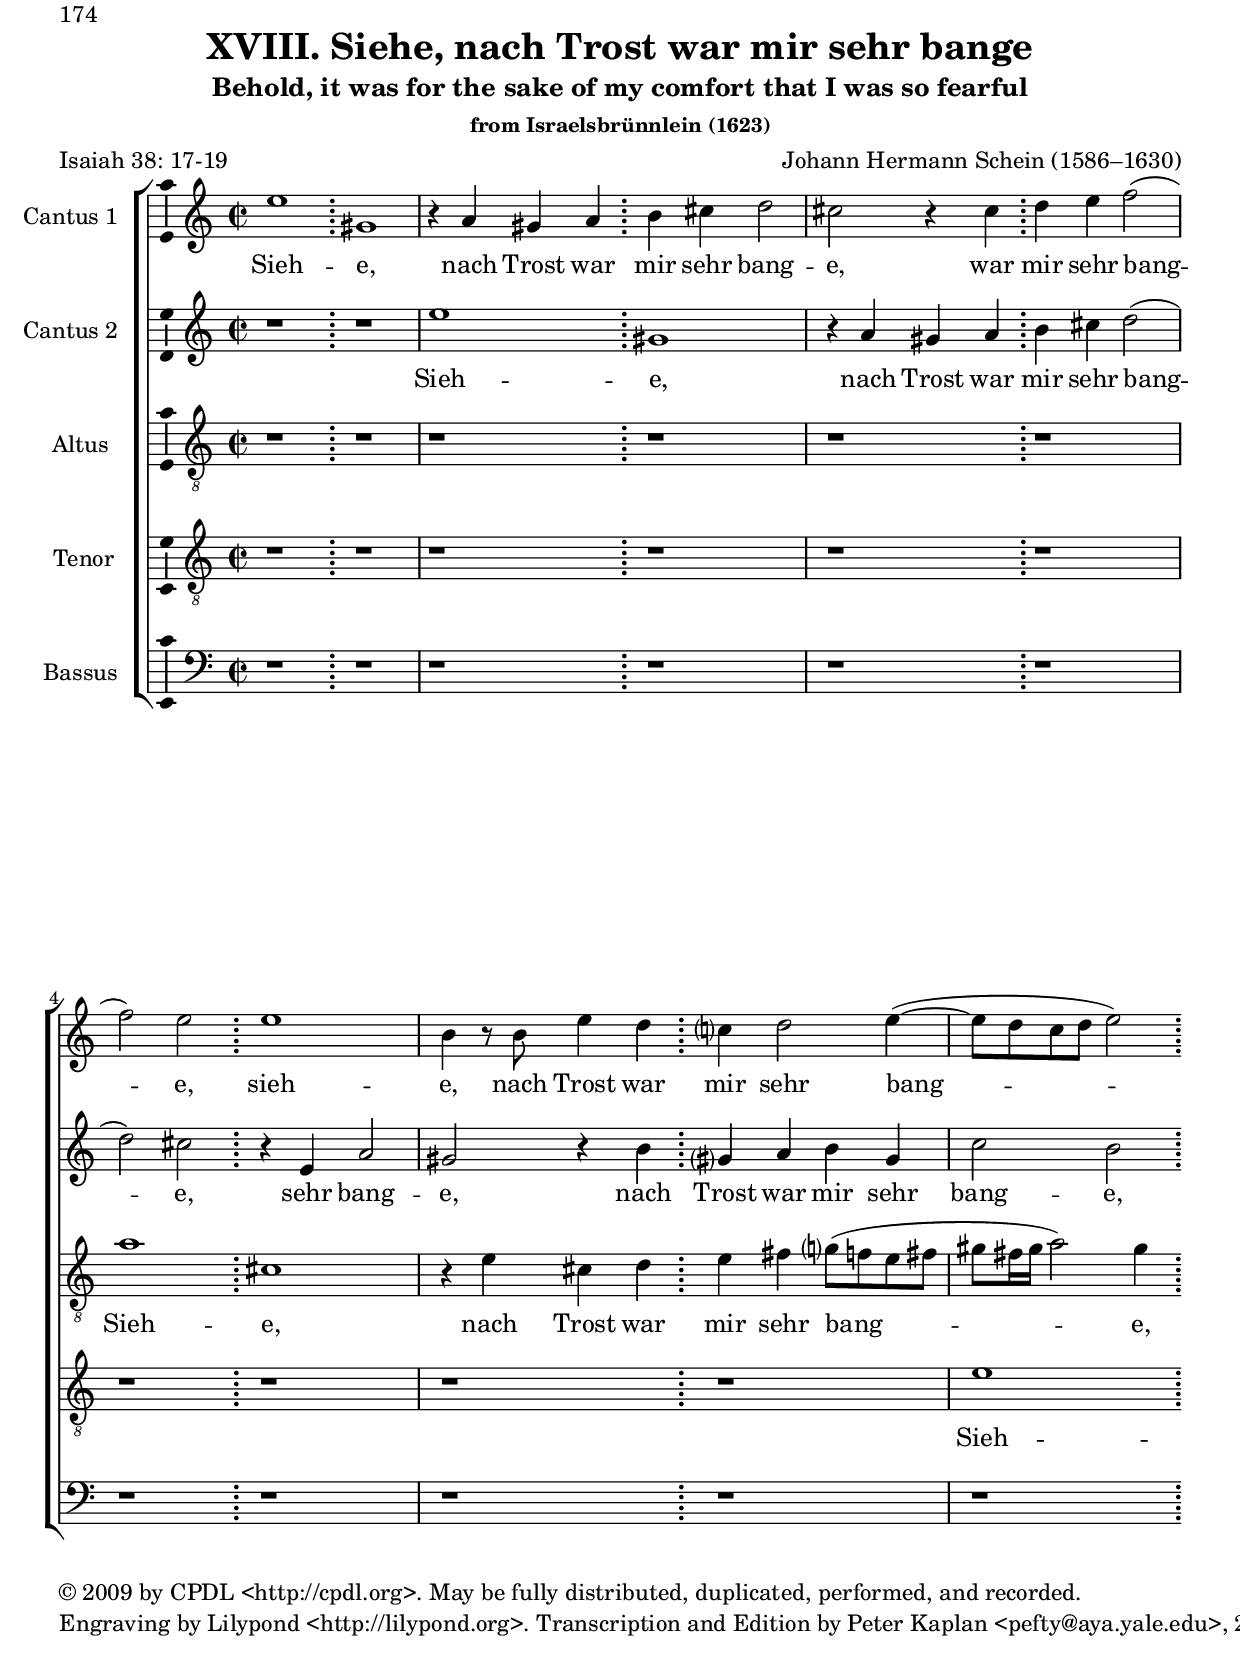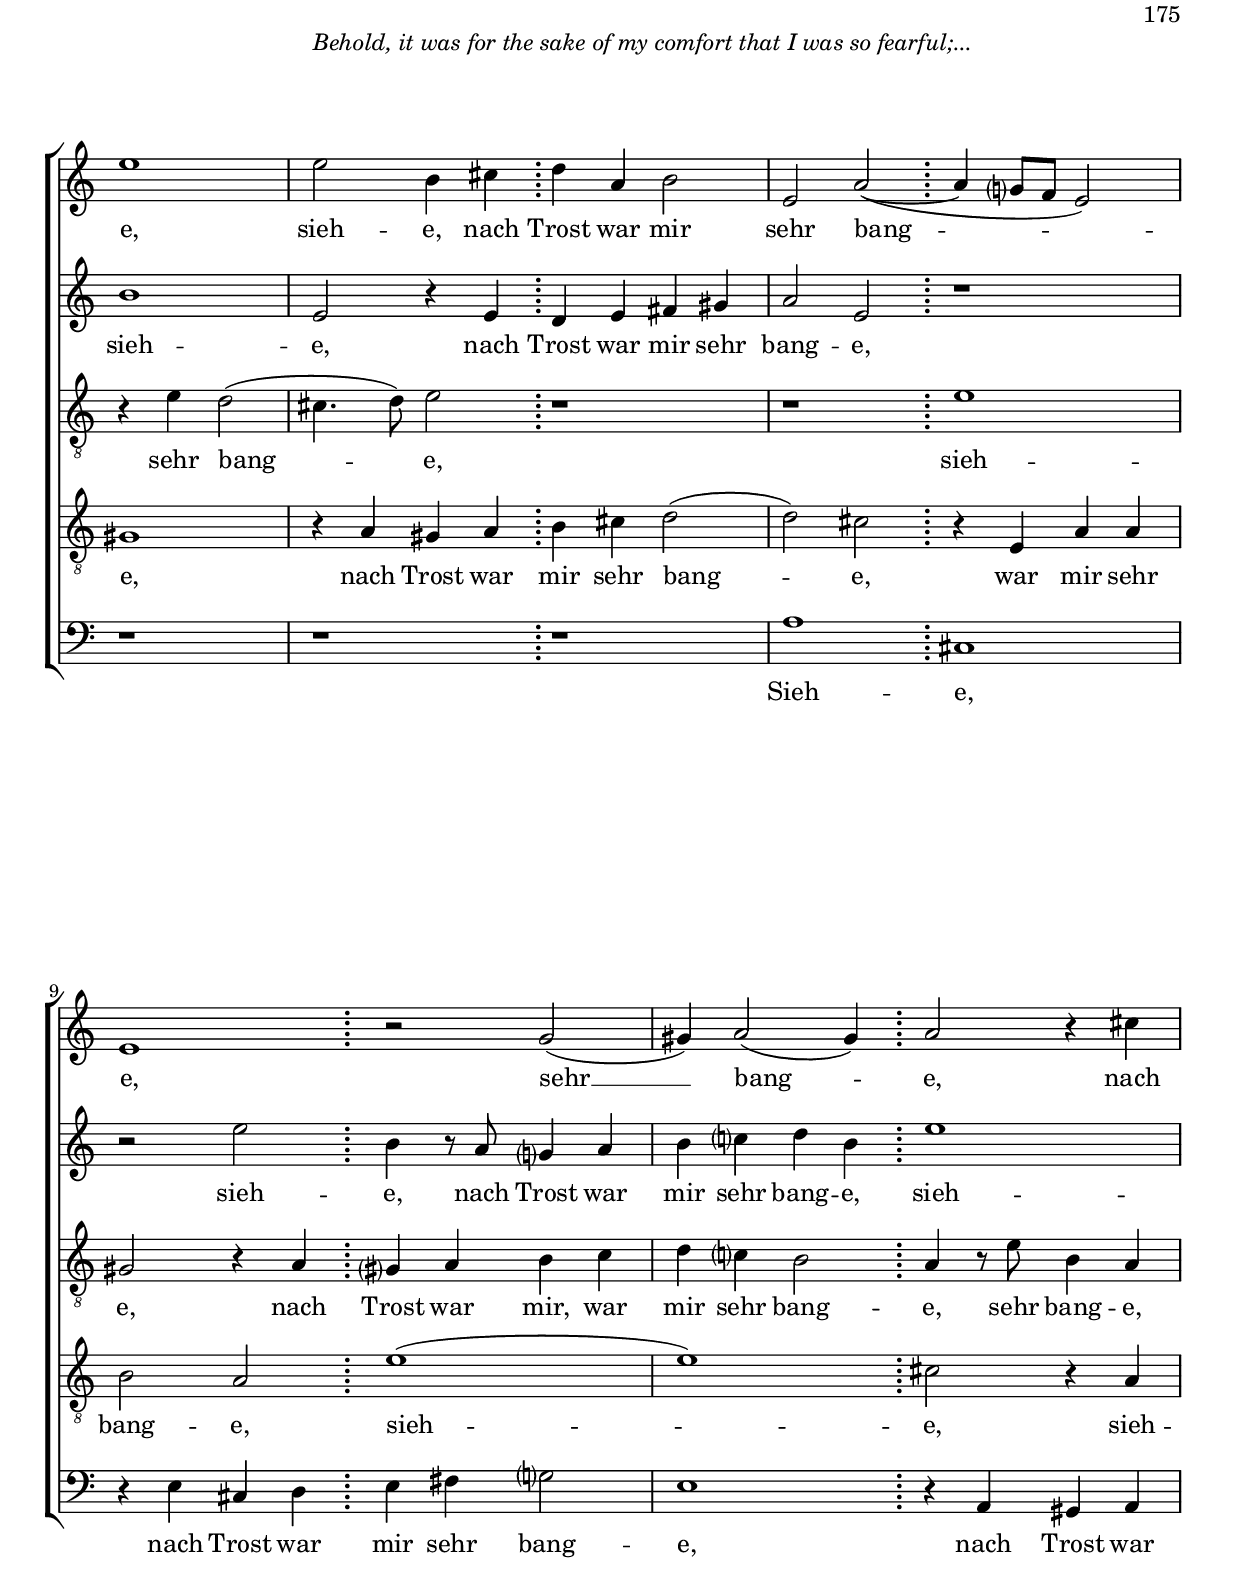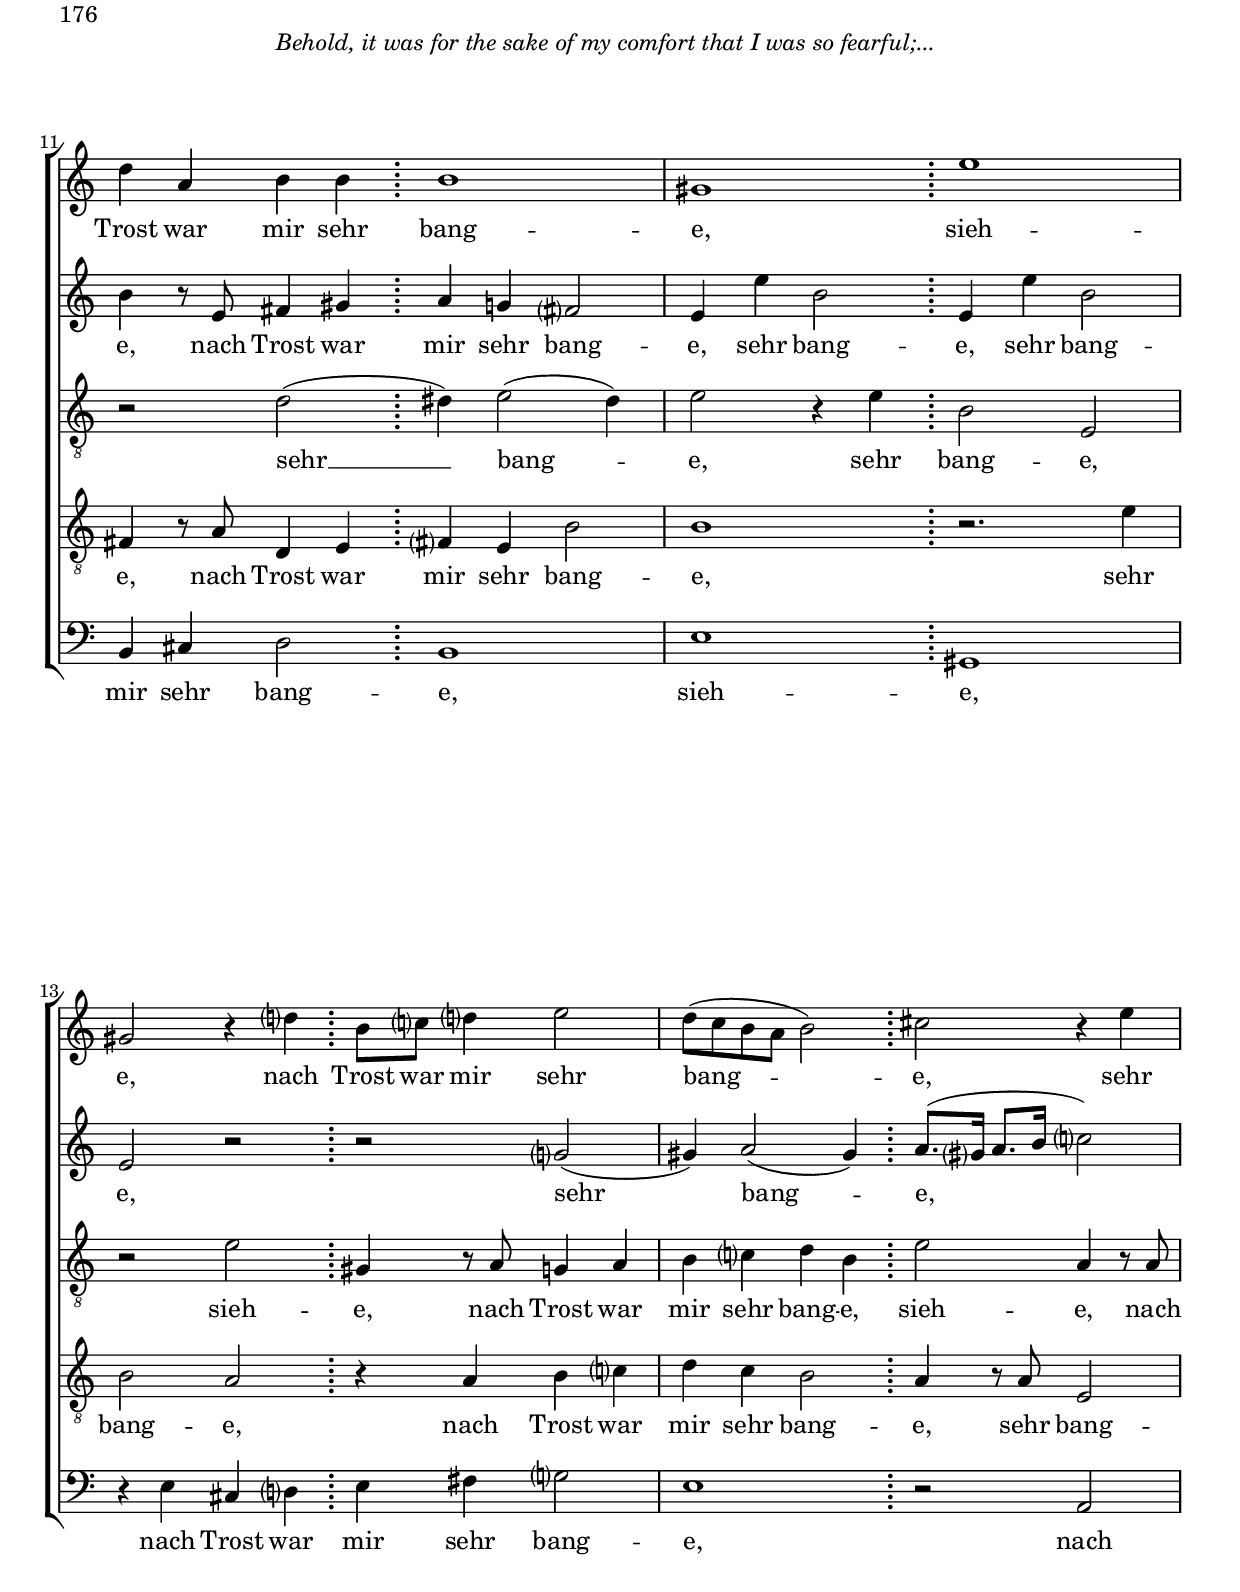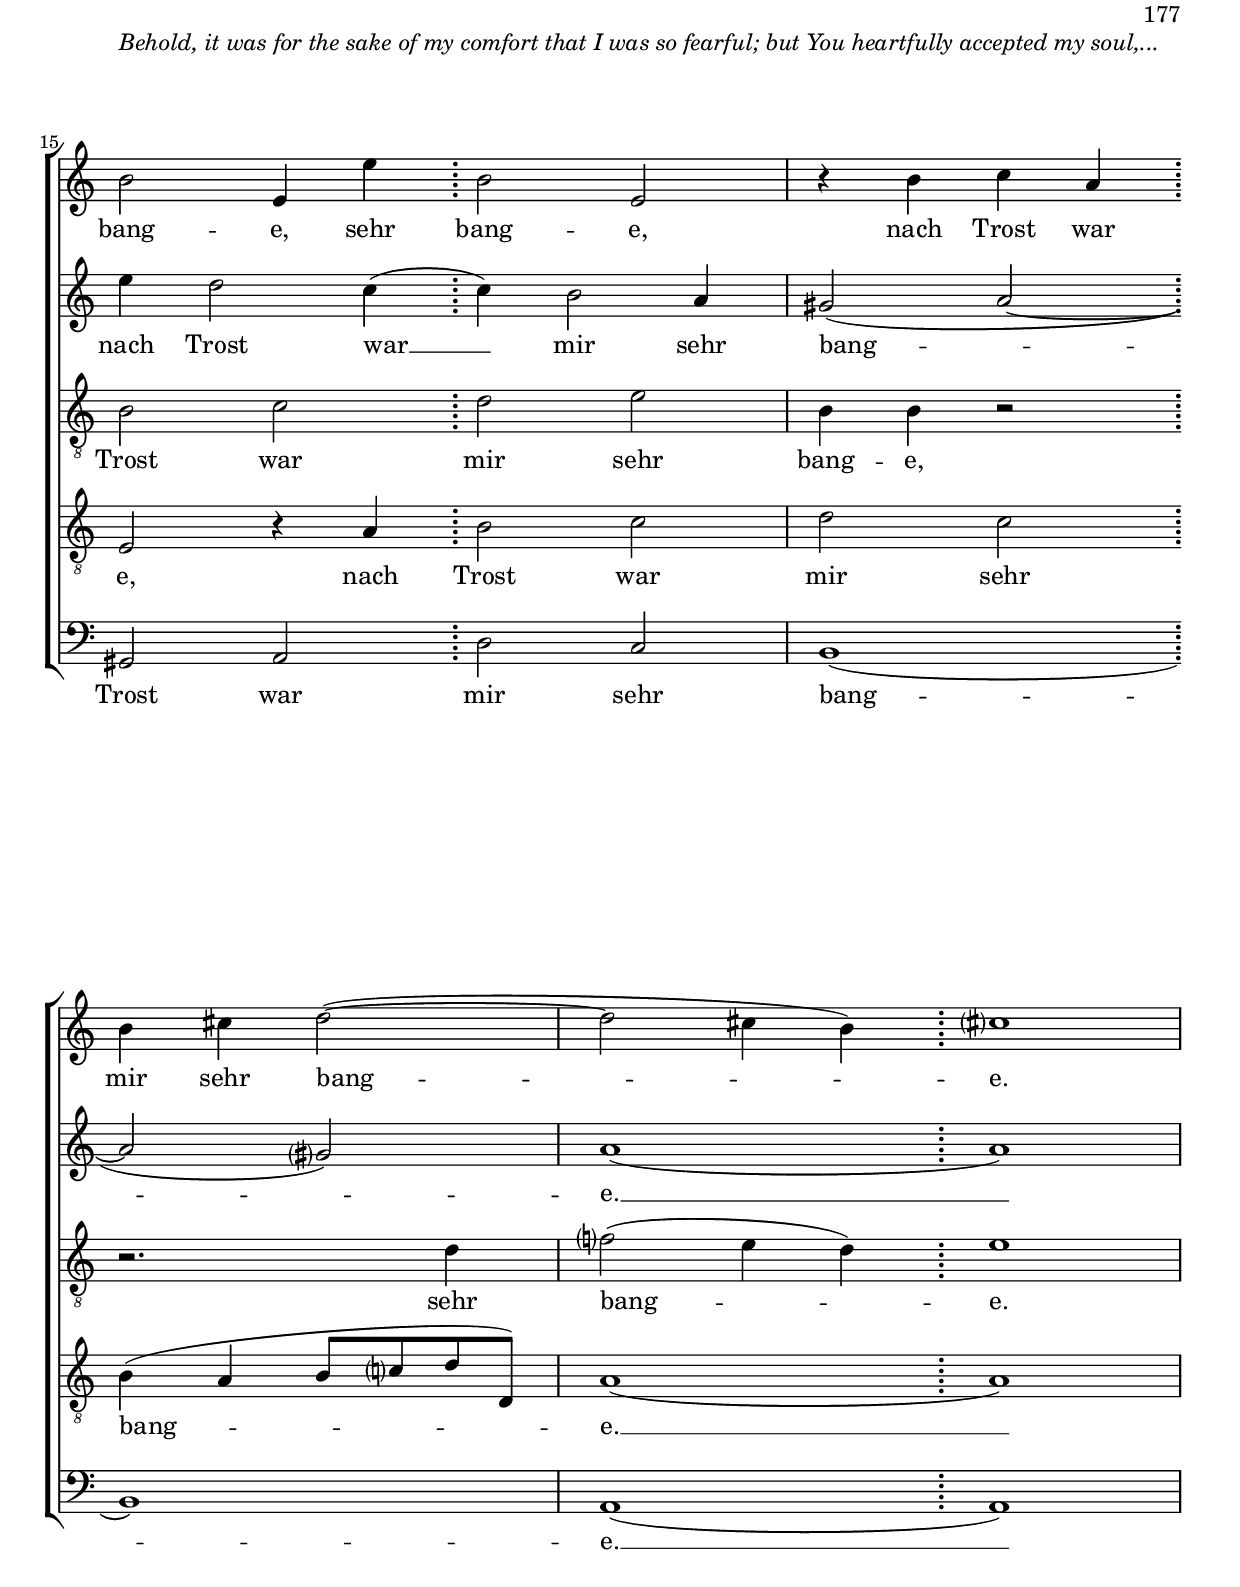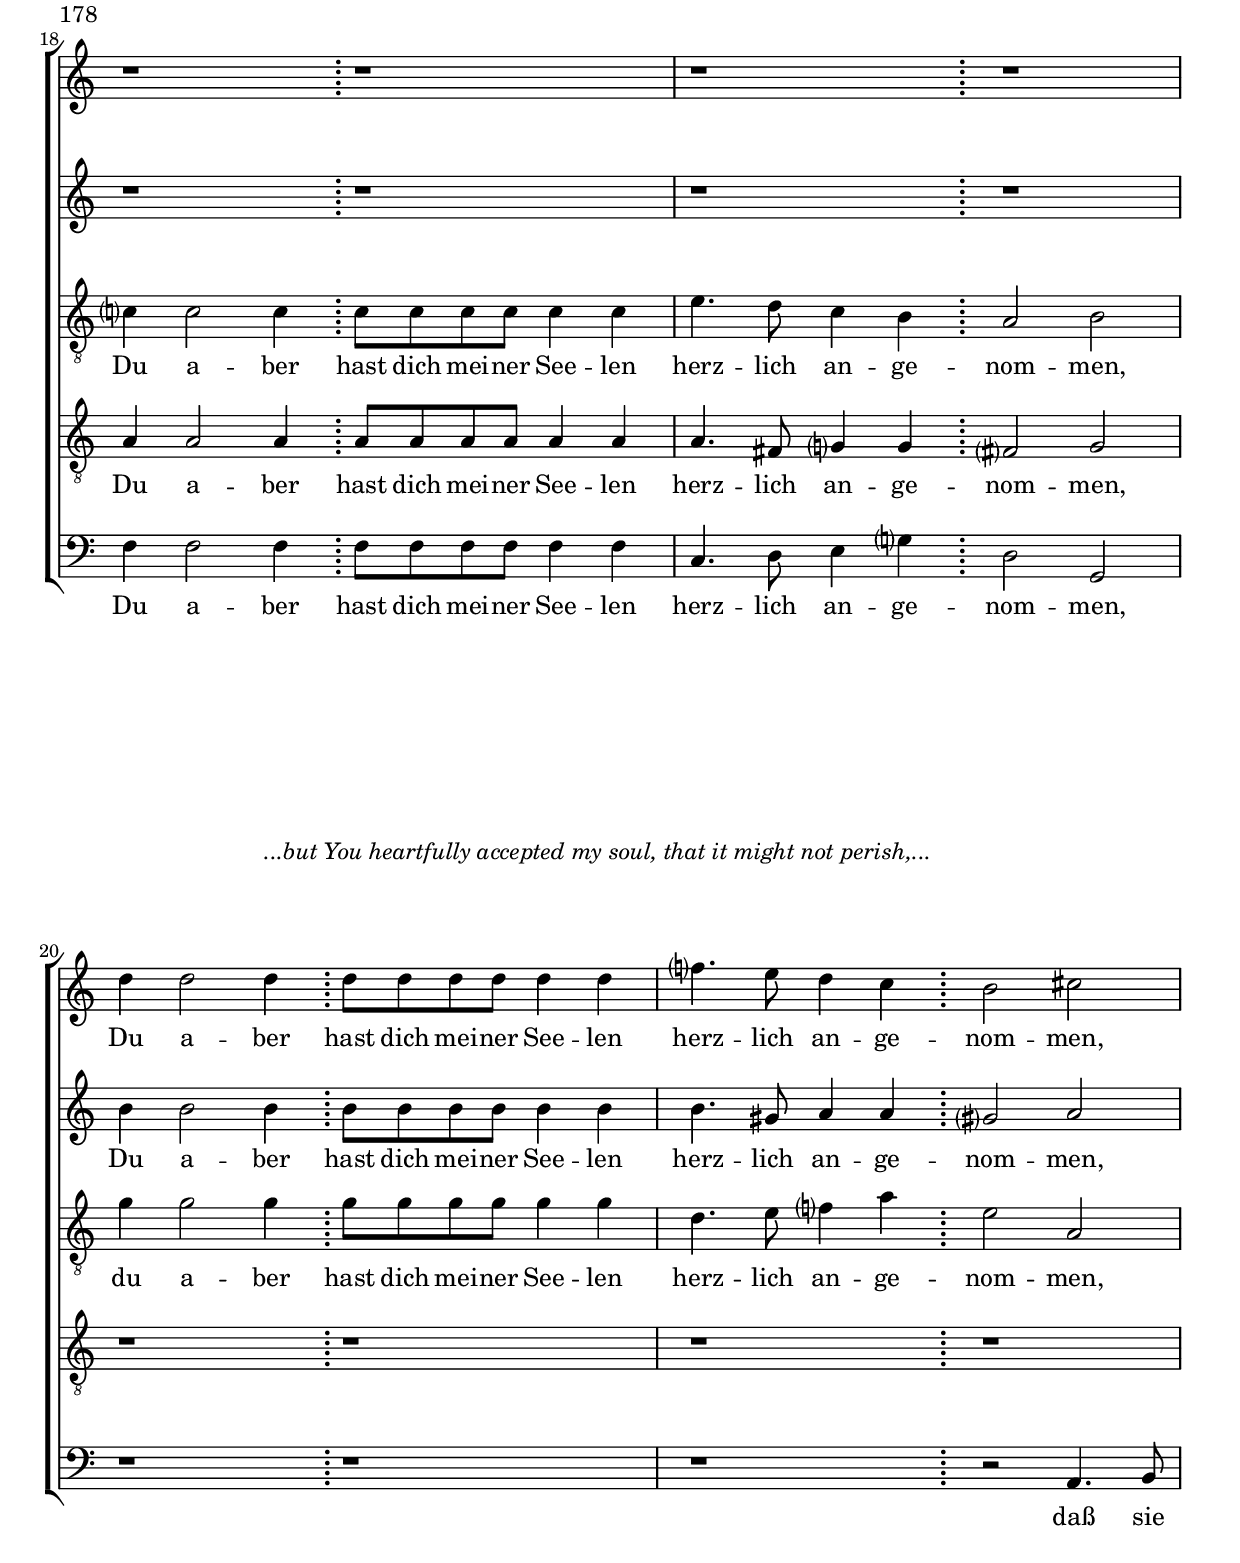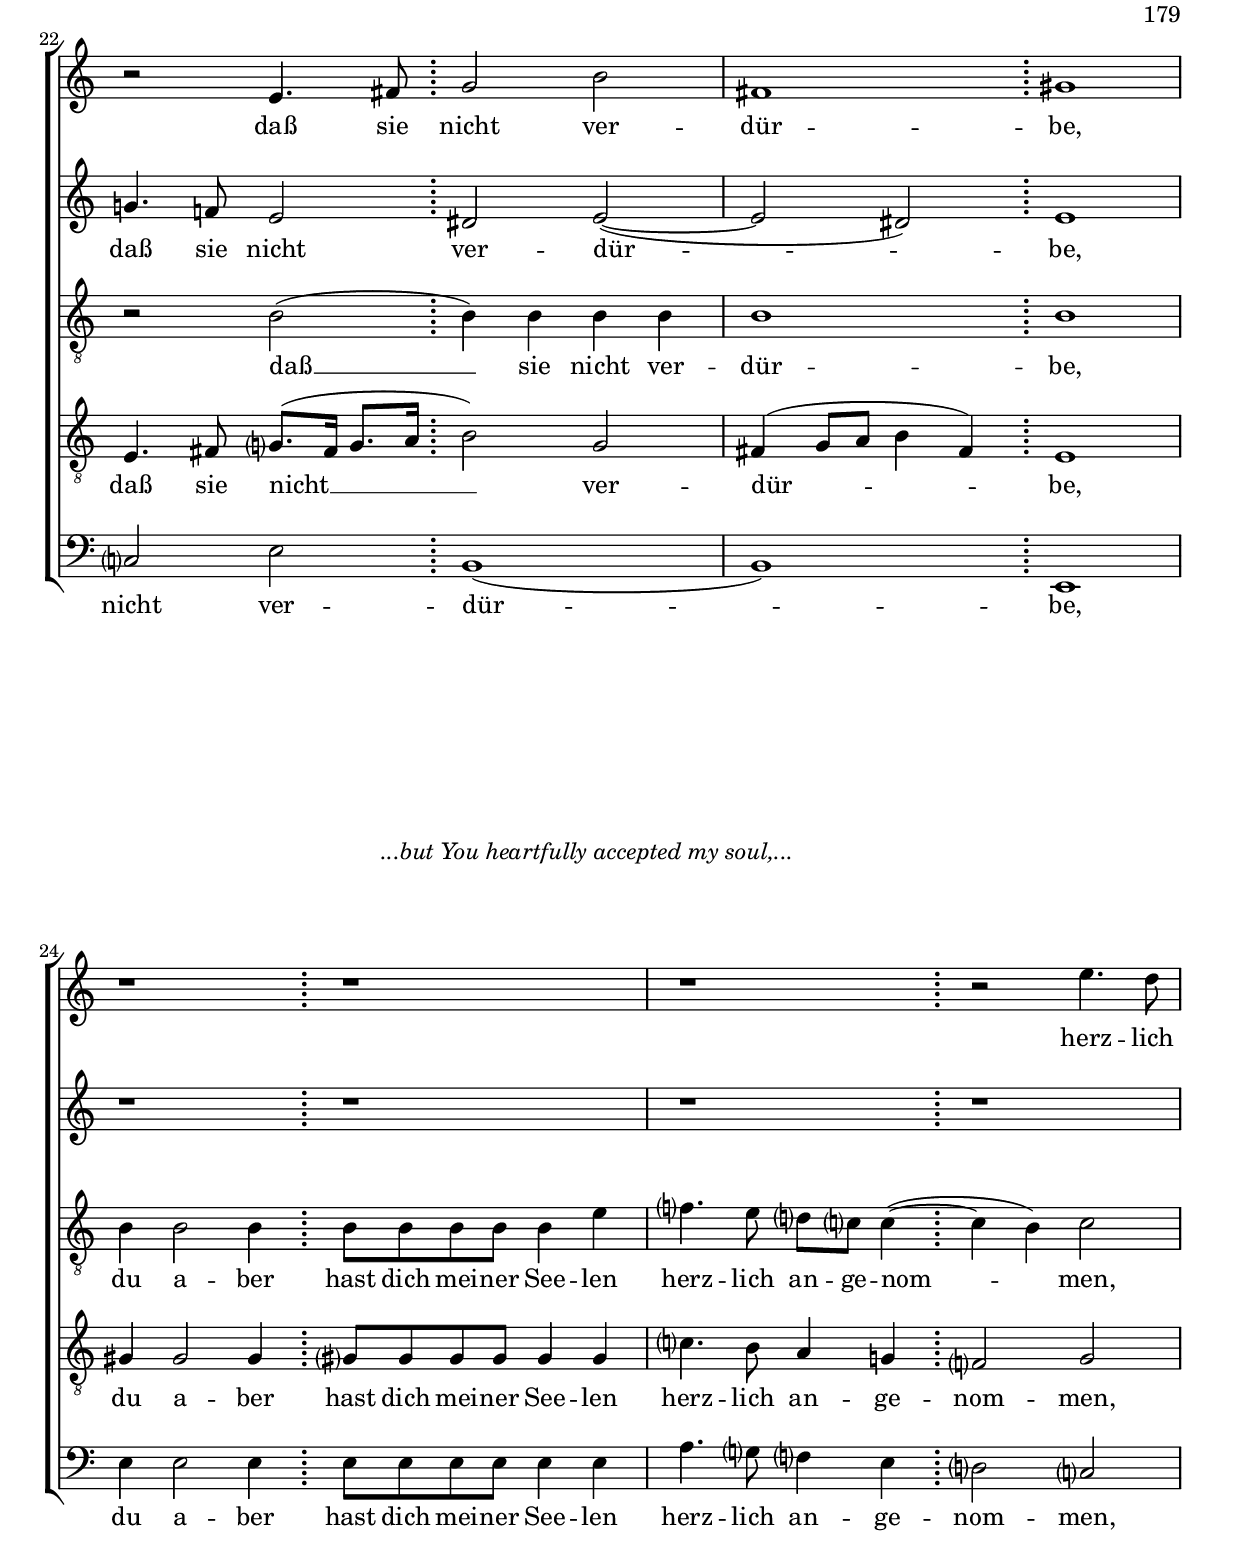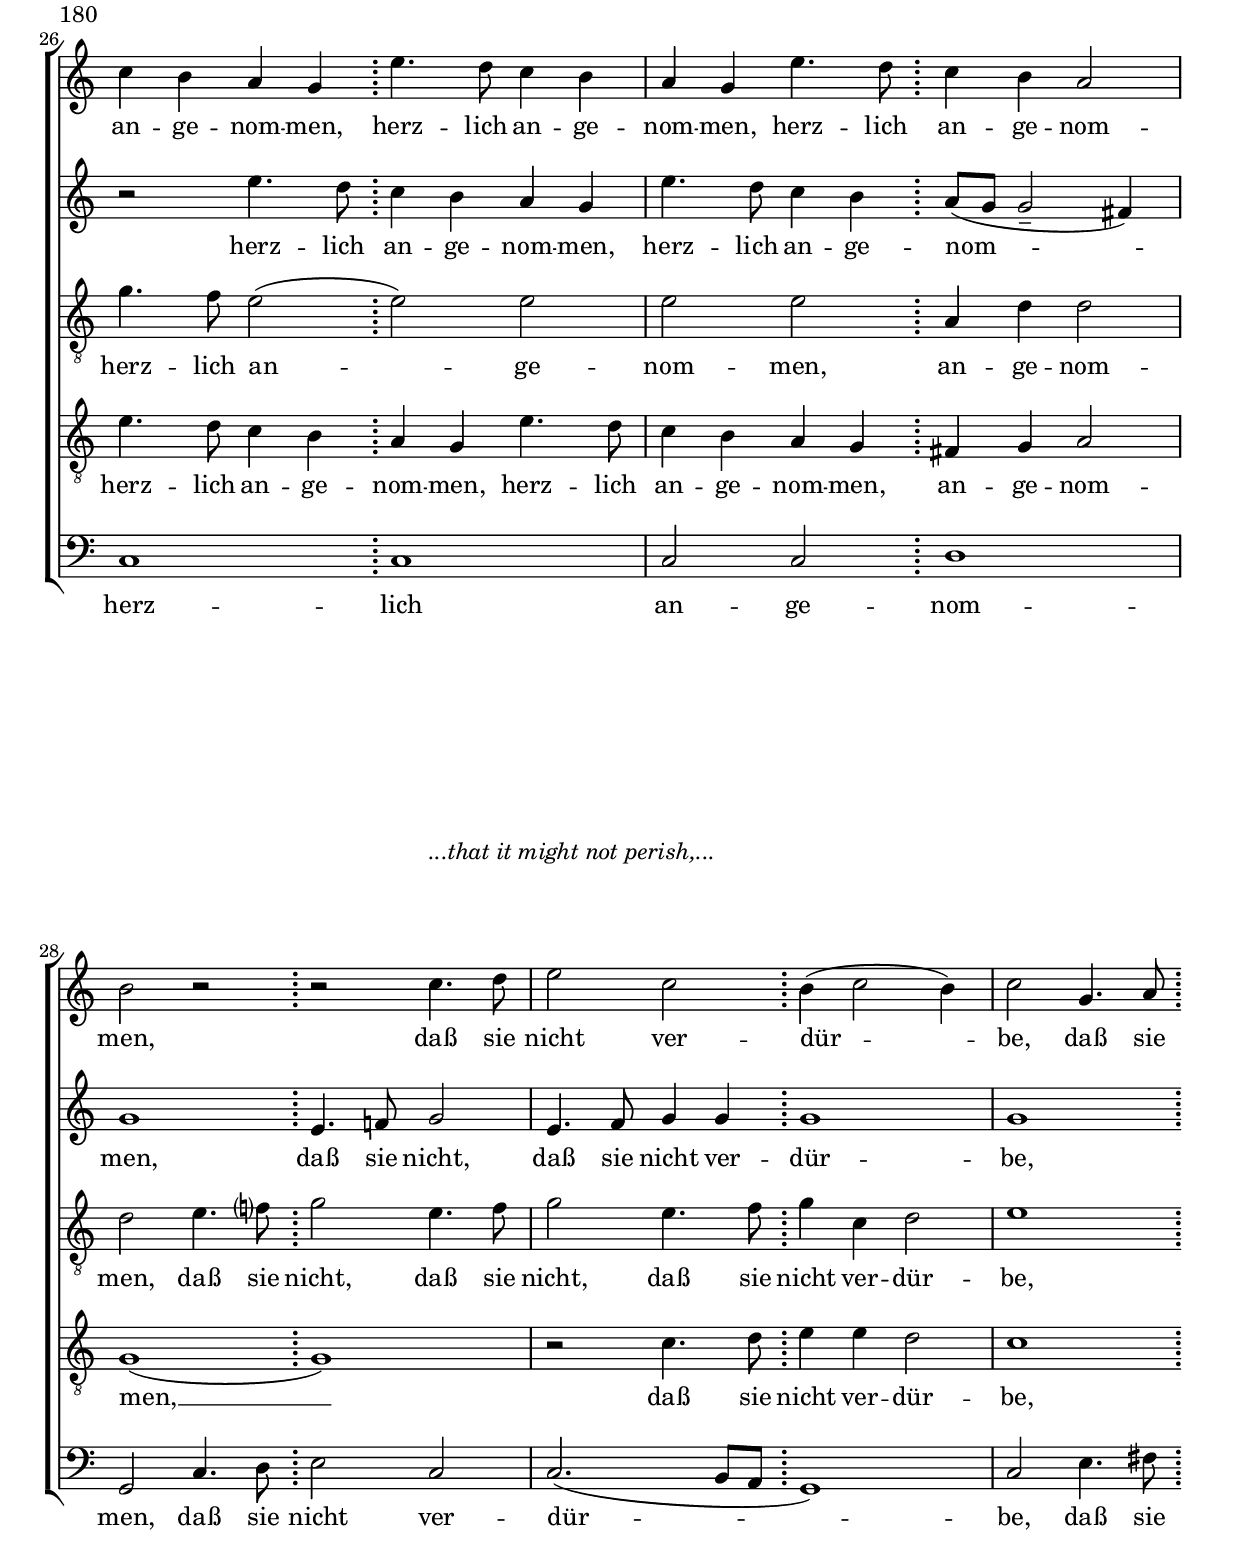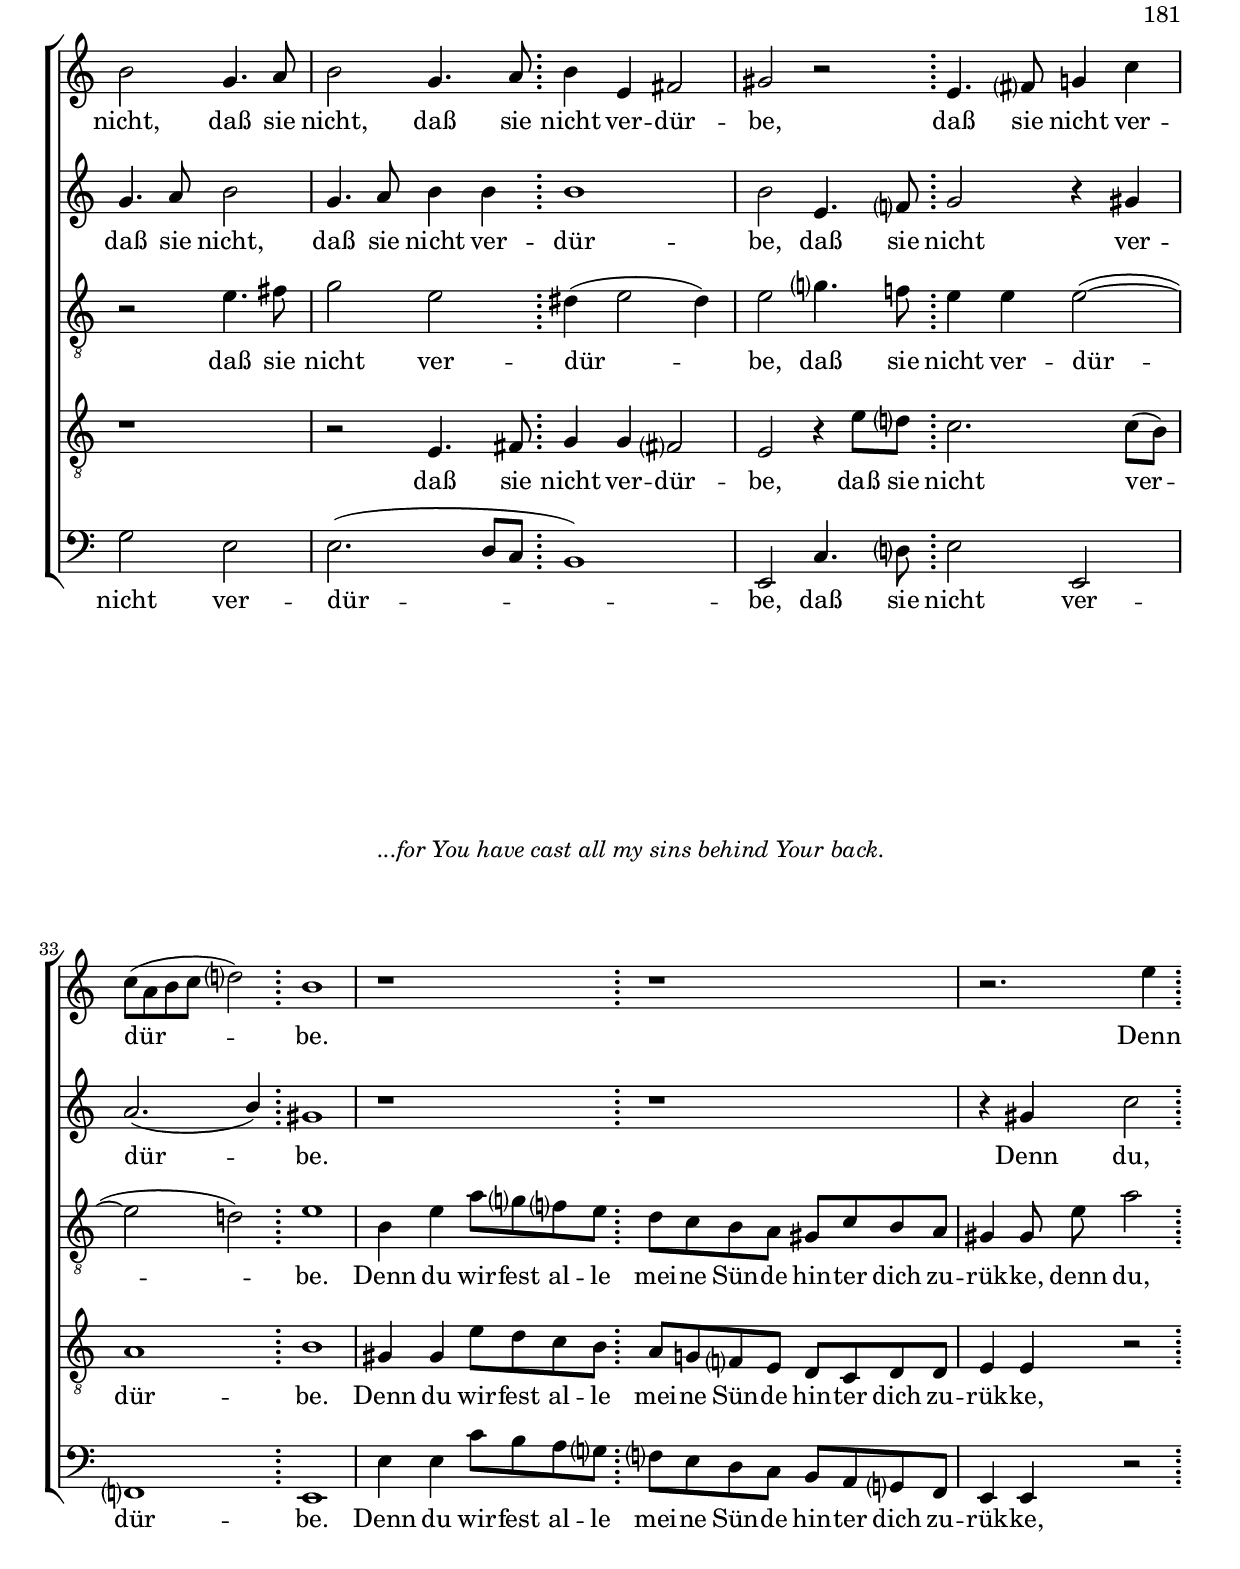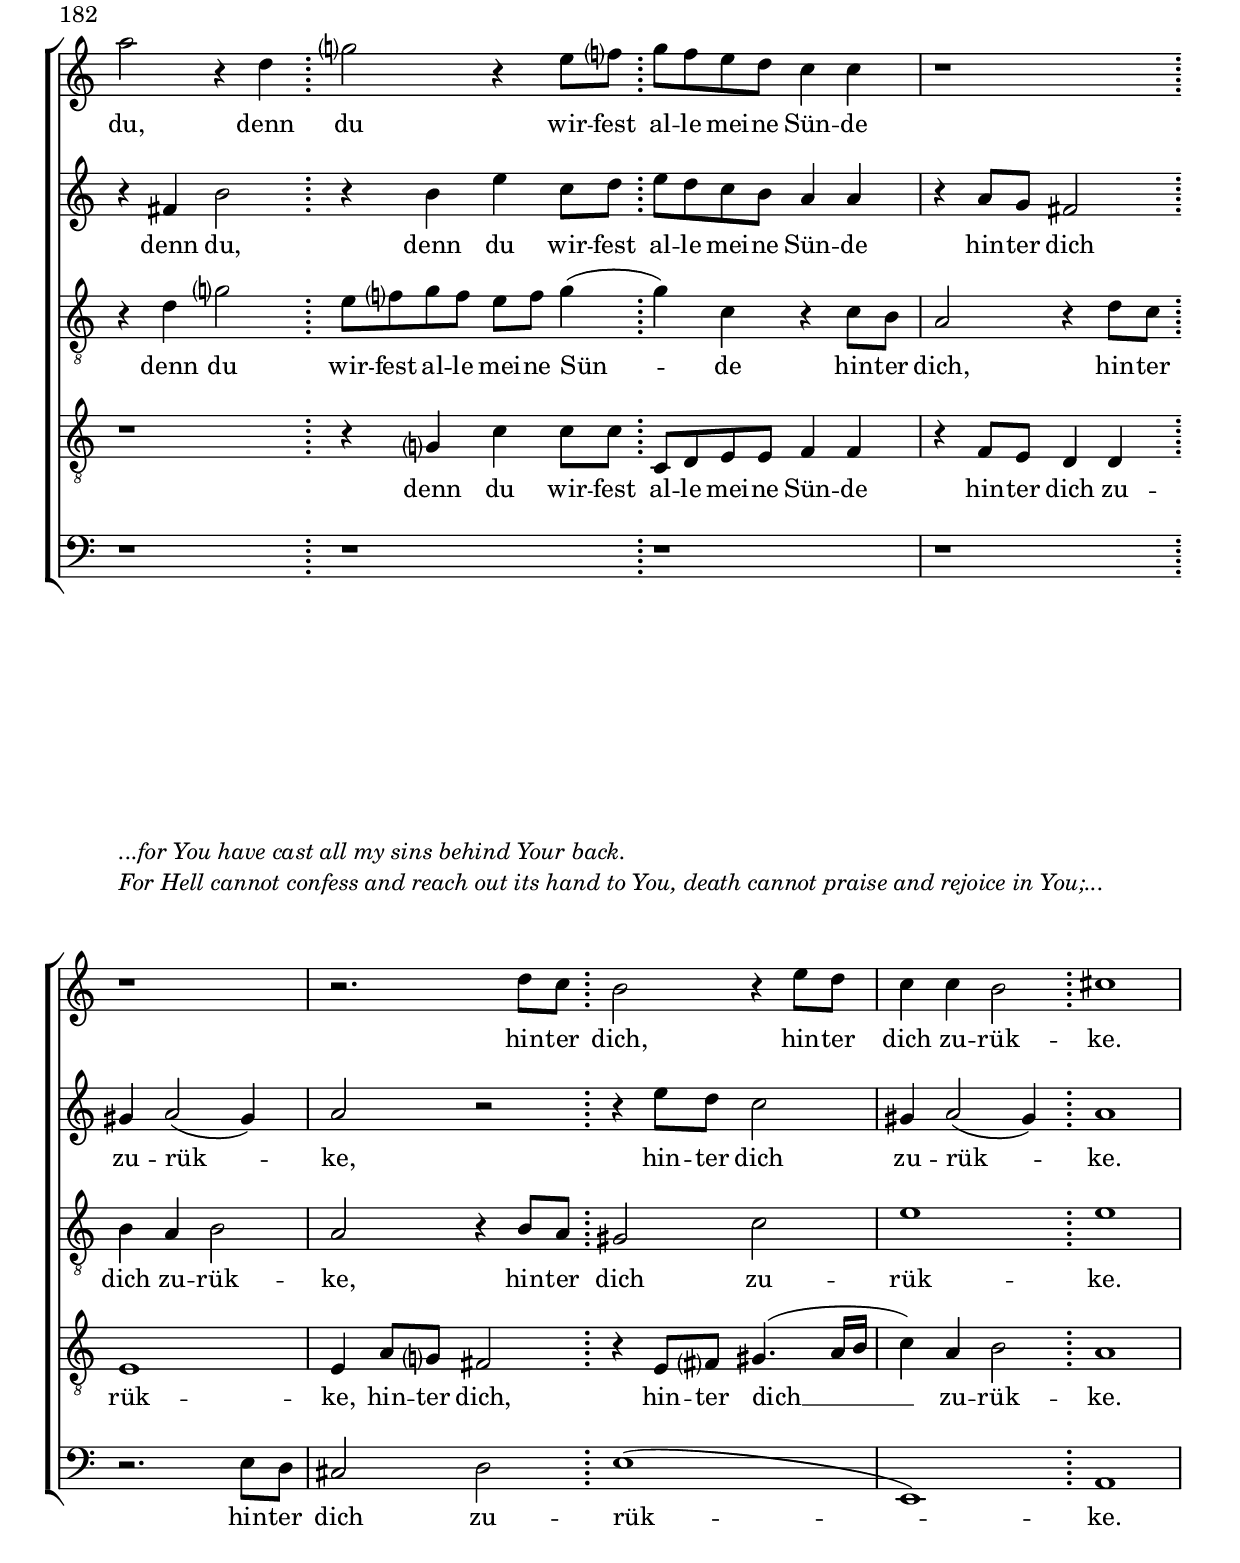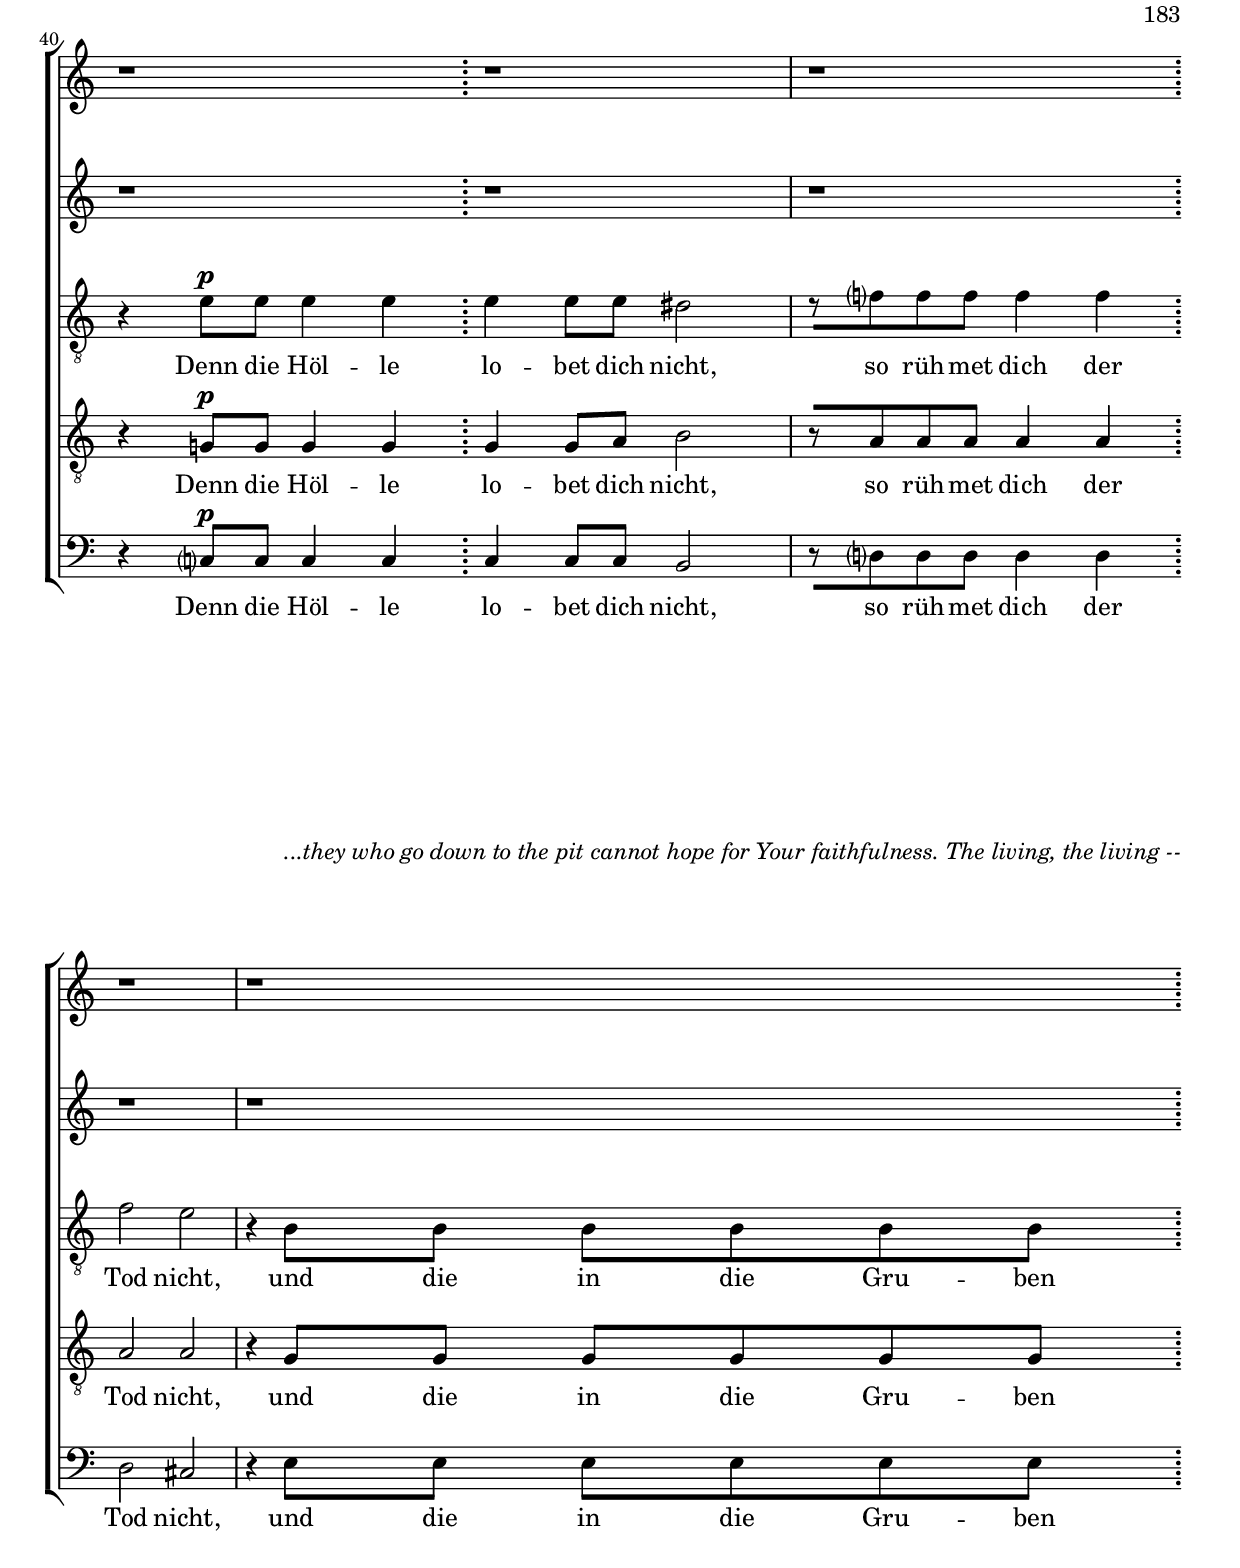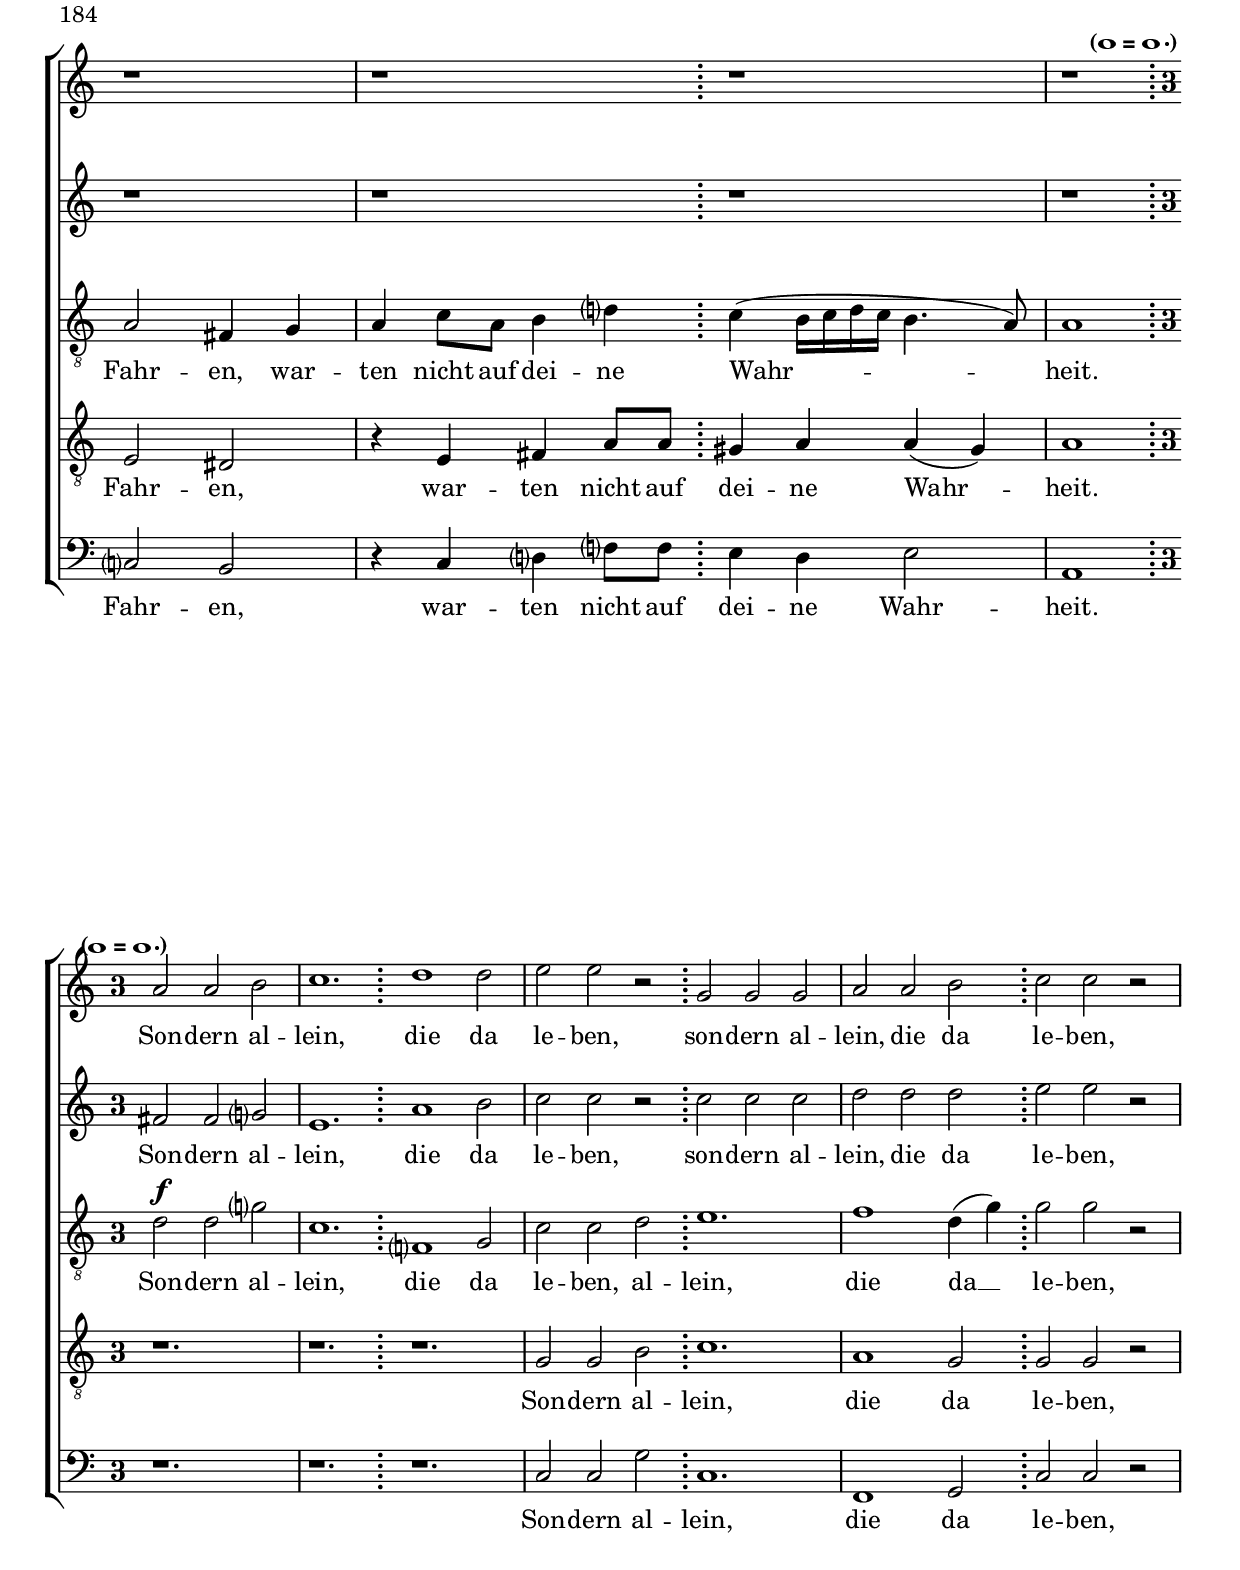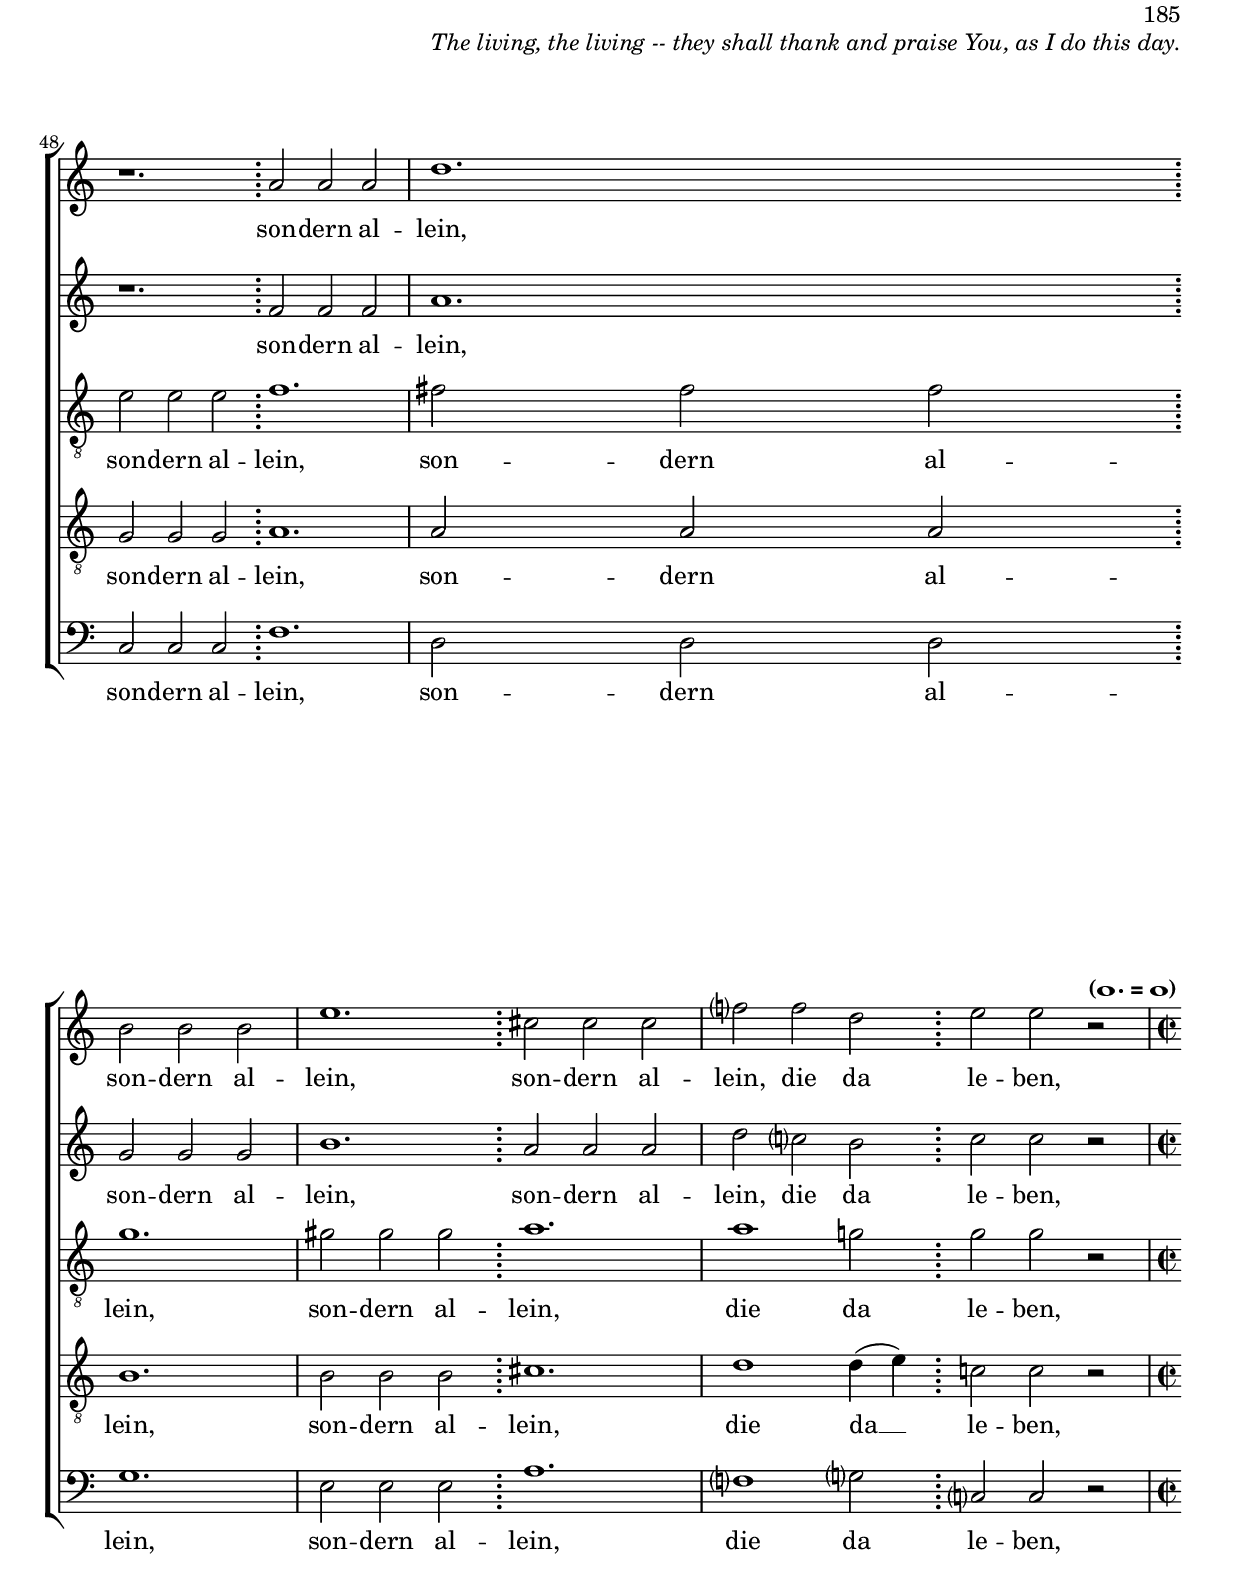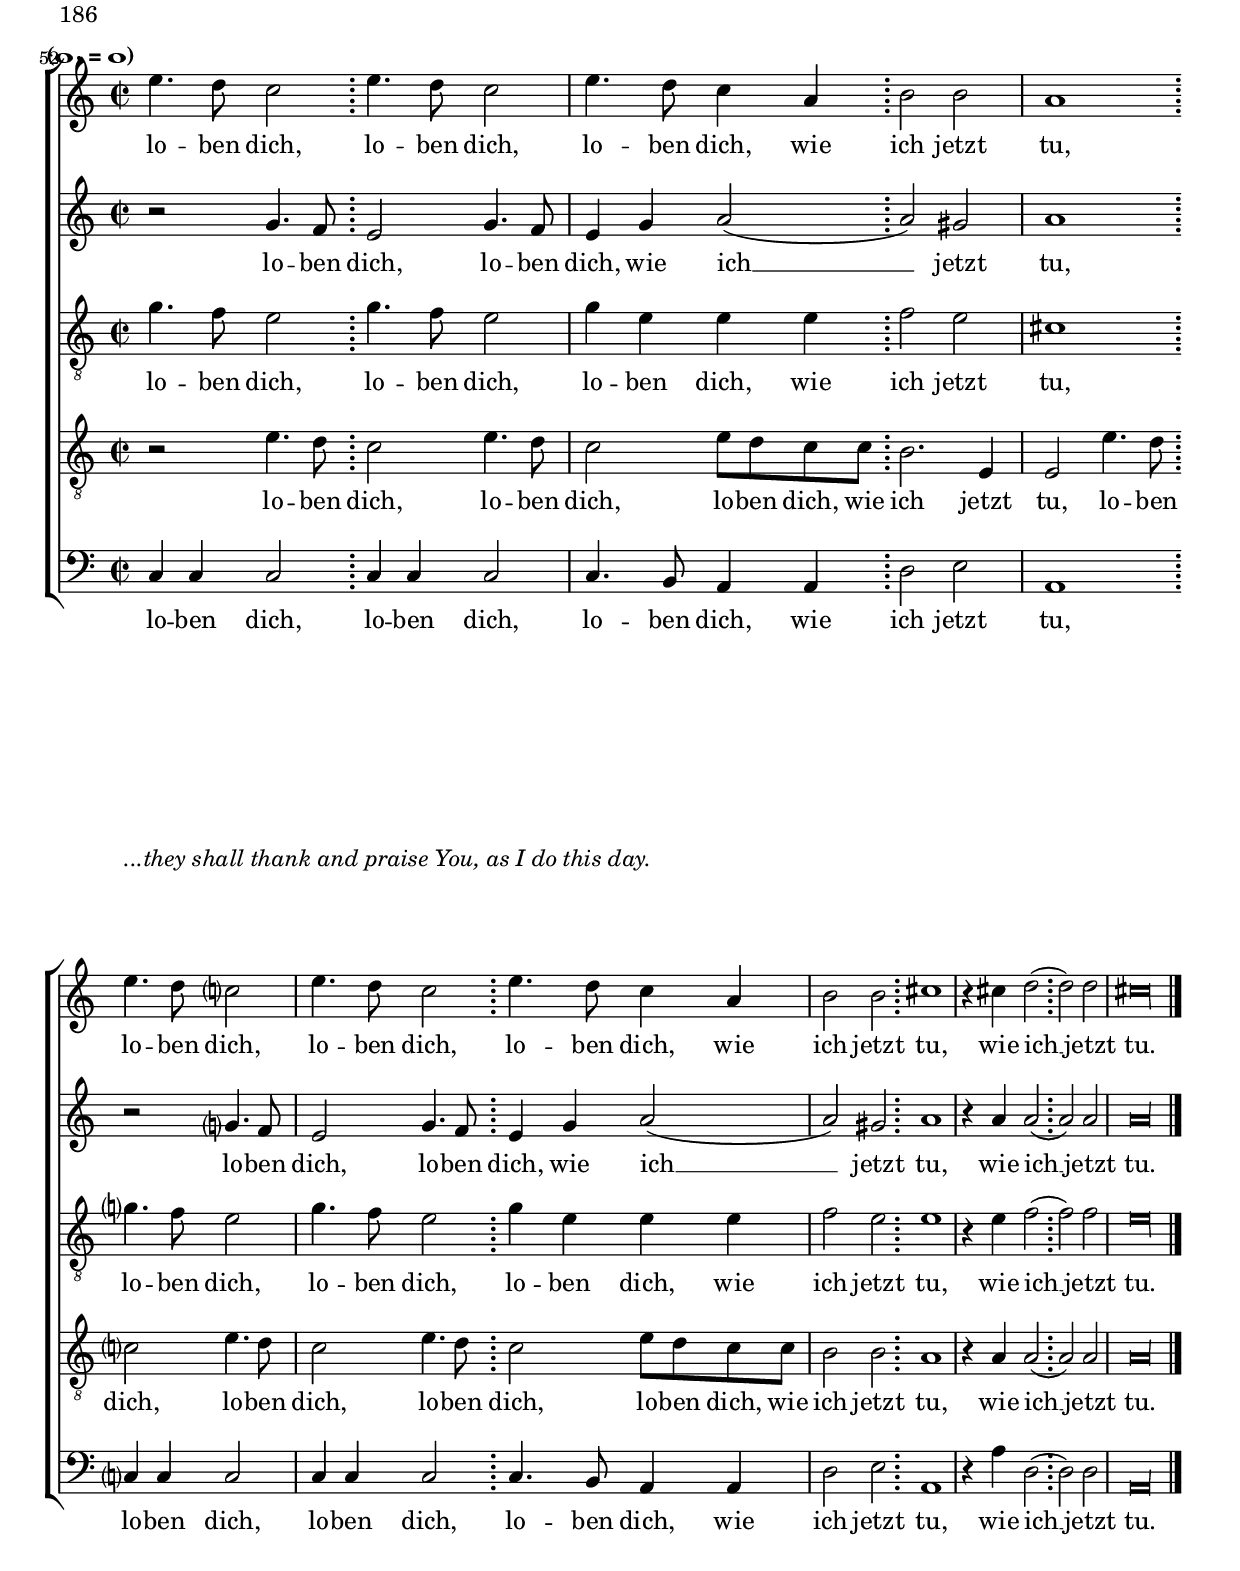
     \version "2.10.10"

eighteenlineone = \markup{ \hspace#0 \raise #10 \italic \line {Behold, it was for the sake of my comfort that I was so fearful;...}}
eighteenlineonetwo = \markup{ \hspace#0 \raise #10 \italic \line {Behold, it was for the sake of my comfort that I was so fearful; but You heartfully accepted my soul,...}}
eighteenlinetwothree = \markup{ \hspace#0 \raise #10 \italic \line {...but You heartfully accepted my soul, that it might not perish,...}}
eighteenlinetwo = \markup{ \hspace#20 \raise #10 \italic \line {...but You heartfully accepted my soul,...}}
eighteenlinethree = \markup{ \hspace#0 \raise #10 \italic \line {...that it might not perish,...}}
eighteenlinefour = \markup{ \hspace#0 \raise #10 \italic \line {...for You have cast all my sins behind Your back.}}

eighteenlinefourfive = \markup{ \hspace#0 \raise #10 \italic \column { \line {...for You have cast all my sins behind Your back.} \line {For Hell cannot confess and reach out its hand to You, death cannot praise and rejoice in You;...}}}

eighteenlinesixseven = \markup{ \hspace#0 \raise #10 \italic \line {...they who go down to the pit cannot hope for Your faithfulness. The living, the living --}}
eighteenlineseveneight = \markup{ \hspace#0 \raise #10 \italic \line {The living, the living -- they shall thank and praise You, as I do this day.}}
eighteenlineeight = \markup{ \hspace#0 \raise #10 \italic \line {...they shall thank and praise You, as I do this day.}}


\paper {
 first-page-number = #174
 print-first-page-number = ##t
  between-system-space = 2.0\cm
  between-system-padding = #1
  ragged-bottom=##f
  ragged-last-bottom=##f
  bottom-margin = 2.0\cm
  top-margin = 0.1\cm
%  system-count = #16
  systemSeparatorMarkup = ""
	oddFooterMarkup = \markup \abs-fontsize #11 {
		\on-the-fly #first-page { \column { 
              \line {© 2009 by CPDL <http://cpdl.org>. May be fully distributed, duplicated, performed, and recorded.}
              \line {Engraving by Lilypond <http://lilypond.org>. Transcription and Edition by Peter Kaplan <pefty@aya.yale.edu>, 2009.}
                                               }
                                     }
                                                   }
        }
\header {
    title = "XVIII. Siehe, nach Trost war mir sehr bange"
    subtitle = "Behold, it was for the sake of my comfort that I was so fearful"
    subsubtitle = "from Israelsbrünnlein (1623)"
    composer = "Johann Hermann Schein (1586–1630)"
    date = "1623"
    poet = "Isaiah 38: 17-19"
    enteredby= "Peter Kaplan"
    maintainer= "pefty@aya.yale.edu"
    texidoc = "I have tried to limit my own editorial markings and interpretations.  Altus line cleffed for tenor rather than treble voice."
}




\pointAndClickOff

     \score { 
      <<
        \new ChoirStaff <<
        \new Staff = CantusOne <<
               {  
      <<
     \override Stem #'neutral-direction = #up 
     \override Staff.TimeSignature #'style = #'()
        \clef treble
        \key a \minor 
        \new Voice = "CantusOne" {
     \override NoteHead #'style = #'baroque
        \set Staff.midiInstrument = "synth voice"
        \set Staff.vocalName = "Cantus 1  "

\time 4/2
\once \override Staff.TimeSignature #'stencil = #ly:text-interface::print
\once \override Staff.TimeSignature #'text = \markup \musicglyph #"timesig.C22"
% final copy should just say "¢"
e''1                   \bar ":" gis'
r4 a' gis' a'          \bar ":" b' cis'' d''2
cis''2 r4 cis''        \bar ":" d'' e'' f''2(
f''2) e''              \bar ":" e''1
% measure 5
b'4 r8 b' e''4 d''              \bar ":" c''? d''2 e''4(~
e''8 d'' c'' d'' e''2)          \bar ":" e''1 
e''2^\eighteenlineone b'4 cis'' \bar ":" d'' a' b'2
e'2 a'(~                        \bar ":" a'4 g'?8 f' e'2)
e'1                             \bar ":" r2 g'(
% measure 10
gis'4) a'2( gis'4)              \bar ":" a'2 r4 cis''
d''4 a' b'^\eighteenlineone  b' \bar ":" b'1
gis'1                           \bar ":" e''
gis'2 r4 d''?                   \bar ":" b'8 c''? d''?4 e''2
d''8( c'' b' a' b'2)            \bar ":" cis'' r4 e''
% measure 15
b'2^\eighteenlineonetwo e'4 e'' \bar ":" b'2 e'
r4 b' c'' a'                    \bar ":" b' cis'' d''2(~
d''2 cis''4 b')                 \bar ":" cis''?1
\break
r1                              \bar ":" r
r1                              \bar ":" r
\break
% measure 20
d''4 d''2 d''4^\eighteenlinetwothree \bar ":" d''8 d'' d'' d'' d''4 d''
f''?4. e''8 d''4 c''                 \bar ":" b'2 cis''
r2 e'4. fis'8                        \bar ":" g'2 b'
fis'1                                \bar ":" gis'
\break
<<{r1}{s4 s2.^\eighteenlinetwo}>>    \bar ":" r1
% measure 25
r1                     \bar ":" r2 e''4. d''8
c''4 b' a' g'          \bar ":" e''4. d''8 c''4 b'
a'4 g' e''4. d''8      \bar ":" c''4 b' a'2
b'2 r                  \bar ":" r c''4.^\eighteenlinethree d''8
e''2 c''               \bar ":" b'4( c''2 b'4)
% measure 30 
c''2 g'4. a'8          \bar ":" b'2 g'4. a'8
b'2 g'4. a'8           \bar ":" b'4 e' fis'2
gis'2 r                \bar ":" e'4. fis'?8 g'!4 c''
\break
c''8( a' b' c'' d''?2) \bar ":" b'1
r1^\eighteenlinefour   \bar ":" r
% measure 35
r2. e''4               \bar ":" a''2 r4 d''                          \bar ":" 
g''?2 r4 e''8 f''?     \bar ":" g''8 f'' e'' d'' c''4 c''
r1                     \bar ":" r^\eighteenlinefourfive
r2. d''8 c''           \bar ":" b'2 r4 e''8 d''
c''4 c'' b'2           \bar ":" cis''1
\break
% measure 40
r1                                     \bar ":" r
r1                                     \bar ":" r
<<{r1}{s4 s2.^\eighteenlinesixseven}>> \bar ":" r1
r1                                     \bar ":" r
<< {r1} {s2. 
\tempo \markup { \hspace#-6
                \concat {
                          (
                           \smaller \general-align #Y #DOWN \note #"1" #1
                          " = "
                           \smaller \general-align #Y #DOWN \note #"1." #1
                          )
                        }
               }
               s4} >>                  \bar ":" 
\break                                     
\time 3/1 \once \override Staff.TimeSignature #'style = #'single-digit
% final copy should just say "3"
\tempo 4=360 \once \override Score.MetronomeMark #'transparent = ##t 
\partial 2*3
                                a'2 
\tempo \markup { \hspace#-12 \lower#7
                \concat {
                          (
                           \smaller \general-align #Y #DOWN \note #"1" #1
                          " = "
                           \smaller \general-align #Y #DOWN \note #"1." #1
                          )
                        }
               }
                                    a' b'
% measure 45
c''1.                         \bar ":" d''1 d''2
e''2 e'' r                    \bar ":" g' g' g'
a'2 a' b'                     \bar ":" c'' c'' r
r1.                           \bar ":" a'2 a' a'
d''1.^\eighteenlineseveneight \bar ":" b'2 b' b'
% measure 50
e''1.                  \bar ":" cis''2 cis'' cis''
f''?2 f'' d''          \bar ":" e''2 e''
\tempo \markup { 
                \concat { 
                          (
                           \smaller \general-align #Y #DOWN \note #"1." #1
                          " = "
                           \smaller \general-align #Y #DOWN \note #"1" #1
                          )
                        }
               } 
                                         r
\break
\time 4/2
\once \override Staff.TimeSignature #'stencil = #ly:text-interface::print
\once \override Staff.TimeSignature #'text = \markup \musicglyph #"timesig.C22"
% final copy should just say "¢"
\tempo 4=120 \once \override Score.MetronomeMark #'transparent = ##t 
        \set Score.currentBarNumber = 52
e''4. 
\tempo \markup { \hspace#-16 \lower#4
                \concat {
                          (
                           \smaller \general-align #Y #DOWN \note #"1." #1
                          " = "
                           \smaller \general-align #Y #DOWN \note #"1" #1
                          )
                        }
               }
      d''8 c''2        \bar ":" e''4. d''8 c''2 
e''4. d''8 c''4 a'     \bar ":" b'2 b'
a'1                    \bar ":" e''4.^\eighteenlineeight d''8 c''?2 
% measure 55
e''4. d''8 c''2        \bar ":" e''4. d''8 c''4 a'
b'2 b'                 \bar ":" cis''1
r4 cis'' d''2(         \bar ":" d'') d''
\time 8/2
\once \override Staff.TimeSignature #'stencil = #ly:text-interface::print
cis''\longa    \bar "|."
}
>>
}

>>

\new Lyrics 
\lyricsto "CantusOne"
        { 
Sieh -- e,
 nach Trost war mir sehr bang --
e, war mir sehr bang --
 e, sieh --
e, nach Trost war mir sehr bang --
 e,
sieh -- e, nach Trost war mir 
sehr bang --
e, sehr 
__ bang -- e, nach 
Trost war mir sehr bang --
e, sieh --
e, nach Trost war mir sehr 
bang -- e, sehr 
bang -- e, sehr bang -- e,
 nach Trost war mir sehr bang -- 
 e.


Du a -- ber hast dich mei -- ner See -- len
herz -- lich an -- ge -- nom -- men,
 daß sie nicht ver --
dür -- be,

 herz -- lich 
an -- ge -- nom -- men,  herz -- lich an -- ge -- 
nom -- men,  herz -- lich an -- ge -- nom -- 
men, daß sie 
nicht ver -- dür -- 
be, daß sie nicht,  daß sie 
nicht, daß sie nicht ver -- dür -- 
be, daß sie nicht ver -- 
dür -- be.

 Denn du, denn 
du wir -- fest al -- le mei -- ne Sün -- de

 hin -- ter dich,  hin -- ter 
dich zu -- rük -- ke.




 Son -- dern al -- 
lein, die da le -- ben,
son -- dern al -- 
lein, die da le -- ben,
 son -- dern al -- 
lein, son -- dern al -- 
lein, son -- dern al -- 
lein, die da le -- ben,
lo -- ben dich, lo -- ben dich,
lo -- ben dich, wie ich jetzt 
tu, lo -- ben dich, 
lo -- ben dich, lo -- ben dich, wie 
ich jetzt tu, 
 wie ich __ jetzt 
tu.
}



        \new Staff = CantusTwo <<
               {  
      <<
     \override Stem #'neutral-direction = #up 
     \override Staff.TimeSignature #'style = #'()
        \clef treble
        \key a \minor 
        \new Voice = "CantusTwo" {
     \override NoteHead #'style = #'baroque
        \set Staff.midiInstrument = "synth voice"
        \set Staff.vocalName = "Cantus 2  "

\time 4/2
\once \override Staff.TimeSignature #'stencil = #ly:text-interface::print
\once \override Staff.TimeSignature #'text = \markup \musicglyph #"timesig.C22"
% final copy should just say "¢"
r1 r
e''1 gis'
r4 a' gis' a' b' cis'' d''2(
d''2) cis'' r4 e' a'2
% measure 5
gis'2 r4 b' gis'? a' b' gis'
c''2 b' b'1
e'2 r4 e' d' e' fis' gis'
a'2 e' r1
r2 e'' b'4 r8 a' g'?4 a'
% measure 10
b'4 c''? d'' b' e''1
b'4 r8 e' fis'4 gis' a' g' fis'?2
e'4 e'' b'2 e'4 e'' b'2 
e'2 r r g'?(
gis'4) a'2( gis'4) a'8.( gis'?16 a'8. b'16 c''?2)
% measure 15
e''4 d''2 c''4( c'') b'2 a'4
gis'2( a'~a' gis'?)
a'1( a')
r1 r
r1 r
% measure 20
b'4 b'2 b'4 b'8 b' b' b' b'4 b'
b'4. gis'8 a'4 a' gis'?2 a'
g'!4. f'!8 e'2 dis' e'(~
e'2 dis') e'1
r1 r
% measure 25
r1 r
r2 e''4. d''8 c''4 b' a' g'
e''4. d''8 c''4 b' a'8( g' g'2-- fis'4)
g'1 e'4. f'!8 g'2
e'4. f'8 g'4 g' g'1
% measure 30 
g'1 g'4. a'8 b'2
g'4. a'8 b'4 b' b'1
b'2 e'4. f'?8 g'2 r4 gis'
\stemUp
a'2.( b'4) gis'1
\stemNeutral
r1 r
% measure 35
r4 gis'4 c''2 r4 fis' b'2
r4 b' e'' c''8 d'' e'' d'' c'' b' a'4 a'
r4 a'8 g' fis'2 gis'4 a'2( gis'4)
a'2 r r4 e''8 d'' c''2 gis'4 a'2( gis'4)
a'1
% measure 40
r1 r
r1 r
r1 r
r1 r
r1
\break                                     
\time 3/1 \once \override Staff.TimeSignature #'style = #'single-digit
% final copy should just say "3"
\tempo 4=360 \once \override Score.MetronomeMark #'transparent = ##t 
\partial 2*3
             fis'2 fis' g'?
e'1. a'1 b'2 
c''2 c'' r c'' c'' c''
d''2 d'' d'' e'' e'' r
r1. f'2 f' f'
a'1. g'2 g' g'
b'1. a'2 a' a'
d''2 c''? b' c''2 c'' r                          
\break
\time 4/2
\once \override Staff.TimeSignature #'stencil = #ly:text-interface::print
\once \override Staff.TimeSignature #'text = \markup \musicglyph #"timesig.C22"
% final copy should just say "¢"
\tempo 4=120 \once \override Score.MetronomeMark #'transparent = ##t 
r2 g'4. f'8 e'2 g'4. f'8 
e'4 g' a'2( a') gis'
a'1 r2 g'?4. f'8 
e'2 g'4. f'8 e'4 g' a'2
( a'2) gis' a'1
r4 a' a'2( a') a'
\time 8/2
\once \override Staff.TimeSignature #'stencil = #ly:text-interface::print
a'\longa
\bar "|."
}
>>
}

>>

\new Lyrics 
\lyricsto "CantusTwo"
        { 

Sieh -- e,
 nach Trost war mir sehr bang --
 e, sehr bang --
e, nach Trost war mir sehr 
bang -- e, sieh --
e, nach Trost war mir sehr 
bang -- e,
 sieh -- e, nach Trost war 
mir sehr bang -- e, sieh --
e, nach Trost war mir sehr bang -- 
e, sehr bang -- e, sehr bang -- 
e, sehr
 bang -- e, 
nach Trost war __ mir sehr 
bang -- 
e. __


Du a -- ber hast dich mei -- ner See -- len
herz -- lich an -- ge -- nom -- men,
daß sie nicht ver -- dür -- 
 be,


 herz -- lich an -- ge -- nom -- men,  
herz -- lich an -- ge -- nom -- 
men, daß sie nicht,
daß sie nicht ver -- dür -- 
be, daß sie nicht,  
daß sie nicht ver -- dür -- 
be, daß sie nicht ver -- 
dür -- be.

 Denn du, denn du, 
 denn du wir -- fest al -- le mei -- ne Sün -- de
 hin -- ter dich zu -- rük -- 
ke, hin -- ter dich 
zu -- rük -- ke.




 Son -- dern al -- 
lein, die da le -- ben,
son -- dern al -- 
lein, die da le -- ben,
 son -- dern al -- 
lein, son -- dern al -- 
lein, son -- dern al -- 
lein, die da le -- ben,
 lo -- ben dich, lo -- ben 
dich, wie ich __ jetzt 
tu, lo -- ben 
dich, lo -- ben dich, wie ich 
__ jetzt tu, 
 wie ich __ jetzt 
tu.
}



        \new Staff = Altus <<
               {  
      <<
     \override Stem #'neutral-direction = #up 
     \override Staff.TimeSignature #'style = #'()
        \clef "G_8"
        \key a \minor 
        \new Voice = "Altus" {
     \override NoteHead #'style = #'baroque
        \set Staff.midiInstrument = "synth voice"
        \set Staff.vocalName = "Altus  "
\time 4/2
\once \override Staff.TimeSignature #'stencil = #ly:text-interface::print
\once \override Staff.TimeSignature #'text = \markup \musicglyph #"timesig.C22"
% final copy should just say "¢"
r1 r
r1 r
r1 r
a'1 cis'
% measure 5
r4 e' cis' d' e' fis' g'?8( f' e' fis'
gis'8 fis'16 gis' a'2) gis'4 r e' d'2(
cis'4. d'8) e'2 r1
r1 e'
gis2 r4 a gis? a b c'
% measure 10
d'4 c'? b2 a4 r8 e' b4 a
r2 d'( dis'4) e'2( dis'4)
e'2 r4 e' b2 e
r2 e' gis4 r8 a g4 a
b4 c'? d' b e'2 a4 r8 a
% measure 15
b2 c' d' e' 
b4 b r2 r2. d'4
f'?2( e'4 d') e'1
c'?4 c'2 c'4 c'8 c' c' c' c'4 c'
e'4. d'8 c'4 b a2 b
% measure 20
g'4 g'2 g'4 g'8 g' g' g' g'4 g'
d'4. e'8 f'?4 a' e'2 a
r2 b( b4) b b b
b1 b
b4 b2 b4 b8 b b b b4 e'
% measure 25
f'?4. e'8 d'? c'? c'4(~ c' b) c'2
g'4. f'8 e'2( e') e'
e'2 e' a4 d' d'2
d'2 e'4. f'?8 g'2 e'4. f'8
g'2 e'4. f'8 g'4 c' d'2
% measure 30 
e'1 r2 e'4. fis'8
g'2 e' dis'4( e'2 dis'4)
e'2 g'?4. f'!8 e'4 e' e'2(~
e'2 d'!) e'1
b4 e' a'8 g'? f'? e' d' c' b a gis c' b a 
% measure 35
gis4 gis8\noBeam e' a'2 r4 d' g'?2
e'8 f'? g' f' e' f' g'4( g') c' r c'8 b
a2 r4 d'8 c' b4 a b2
a2 r4 b8 a gis2 c'
e'1 e'
% measure 40
r4 e'8^\p e' e'4 e' e' e'8 e' dis'2 
r8[ f'? f' f'] f'4 f' f'2 e'
r4 b8 b b b b b a2 fis4 g
a4 c'8 a b4 d'? c'( b16 c' d' c' b4. a8)
a1
\break                                     
\time 3/1 \once \override Staff.TimeSignature #'style = #'single-digit
% final copy should just say "3"
\tempo 4=360 \once \override Score.MetronomeMark #'transparent = ##t 
\partial 2*3
              d'2^\f d' g'?                          
c'1. f?1 g2
c'2 c' d' e'1.
f'1 d'4( g') g'2 g' r
e'2 e' e' f'1.
fis'2 fis' fis' g'1.
gis'2 gis' gis' a'1.
a'1 g'!2 g' g' r 
\break
\time 4/2
\once \override Staff.TimeSignature #'stencil = #ly:text-interface::print
\once \override Staff.TimeSignature #'text = \markup \musicglyph #"timesig.C22"
% final copy should just say "¢"
\tempo 4=120 \once \override Score.MetronomeMark #'transparent = ##t 
g'4. f'8 e'2 g'4. f'8 e'2
g'4 e' e' e' f'2 e'
cis'1 g'?4. f'8 e'2
g'4. f'8 e'2 g'4 e' e' e'
f'2 e' e'1
r4 e' f'2( f'2) f'
\time 8/2
\once \override Staff.TimeSignature #'stencil = #ly:text-interface::print
e'\longa
\bar "|."
}
>>
}

>>

\new Lyrics 
\lyricsto "Altus"
        { 



Sieh -- e,
 nach Trost war mir sehr bang --
 e, sehr bang --
 e, 
 sieh --
e, nach Trost war mir, war 
mir sehr bang -- e, sehr bang -- e,
 sehr __ bang --
e, sehr bang -- e, 
 sieh -- e, nach Trost war 
mir sehr bang -- e, sieh -- e, nach 
Trost war mir sehr 
bang -- e, sehr 
bang -- e.
Du a -- ber hast dich mei -- ner See -- len
herz -- lich an -- ge -- nom -- men,
du a -- ber hast dich mei -- ner See -- len
herz -- lich an -- ge -- nom -- men,
 daß __ sie nicht ver --
dür -- be,
du a -- ber hast dich mei -- ner See -- len
herz -- lich an -- ge -- nom -- men,
herz -- lich an -- ge -- 
nom -- men, an -- ge -- nom -- 
men, daß sie nicht, daß sie 
nicht, daß sie nicht ver -- dür -- 
be, daß sie 
nicht ver -- dür -- 
be, daß sie nicht ver -- dür -- 
 be.
Denn du wir -- fest al -- le mei -- ne Sün -- de hin -- ter dich zu -- 
rük -- ke, denn du, denn du 
wir -- fest al -- le mei -- ne Sün -- de hin -- ter 
dich, hin -- ter dich zu -- rük -- 
ke, hin -- ter dich zu -- 
rük -- ke.
 Denn die Höl -- le lo -- bet dich nicht,
so rüh -- met dich der Tod nicht,
 und die in die Gru -- ben Fahr -- en, war --
ten nicht auf dei -- ne Wahr -- 
heit. Son -- dern al -- 
lein, die da 
le -- ben, al -- lein, 
die da __ le -- ben,
son -- dern al -- lein, 
son -- dern al -- lein, 
son -- dern al -- lein, 
die da le -- ben,
lo -- ben dich, lo -- ben dich,
lo -- ben dich, wie ich jetzt 
tu, lo -- ben dich, 
lo -- ben dich, lo -- ben dich, wie 
ich jetzt tu, 
 wie ich __ jetzt 
tu.
}


        \new Staff = Tenor <<
               {  
      <<
     \override Stem #'neutral-direction = #up 
     \override Staff.TimeSignature #'style = #'()
        \clef "G_8"
        \key a \minor 
        \new Voice = "Tenor" {
     \override NoteHead #'style = #'baroque
        \set Staff.midiInstrument = "synth voice"
        \set Staff.vocalName = "Tenor "

\time 4/2
\once \override Staff.TimeSignature #'stencil = #ly:text-interface::print
\once \override Staff.TimeSignature #'text = \markup \musicglyph #"timesig.C22"
% final copy should just say "¢"
r1 r
r1 r
r1 r
r1 r
% measure 5
r1 r
e'1 gis
r4 a gis a b cis' d'2(
d'2) cis' r4 e a a
b2 a e'1(
% measure 10
e'1) cis'2 r4 a
fis4 r8 a d4 e fis? e b2
b1 r2. e'4
b2 a r4 a b c'?
d'4 c' b2 a4 r8 a e2
% measure 15
e2 r4 a b2 c'
d'2 c' b4( a b8 c'? d' d)
a1( a)
a4 a2 a4 a8 a a a a4 a
a4. fis8 g?4 g fis?2 g
% measure 20
r1 r
r1 r
e4. fis8 g?8.( fis16 g8. a16 b2) g
fis4( g8 a b4 fis) e1
gis4 gis2 gis4 gis?8 gis gis gis gis4 gis
% measure 25
c'?4. b8 a4 g! f?2 g
e'4. d'8 c'4 b a g e'4. d'8 
c'4 b a g fis g a2
g1( g)
r2 c'4. d'8 e'4 e' d'2
% measure 30 
c'1 r
r2 e4. fis8 g4 g fis?2
e2 r4 e'8 d'? c'2. c'8( b)
a1 b
gis4 gis e'8 d' c' b a g f? e d c d d 
% measure 35
e4 e r2 r1
r4 g? c' c'8 c' c d e e f4 f
r4 f8 e d4 d e1
e4 a8 g? fis2 r4 e8 fis? gis4.( a16 b 
c'4) a b2 a1
% measure 40
r4 g!8^\p g g4 g g g8 a b2
r8[ a a a] a4 a a2 a
r4 g8 g g g g g e2 dis
r4 e fis a8 a gis4 a a( gis)
a1
\break                                     
\time 3/1 \once \override Staff.TimeSignature #'style = #'single-digit
% final copy should just say "3"
\tempo 4=360 \once \override Score.MetronomeMark #'transparent = ##t 
\partial 2*3
             r1. 
r1. r
g2 g b c'1.
a1 g2 g g r           
g2 g g a1.
a2 a a b1.
b2 b b cis'1.
d'1 d'4( e') c'!2 c' r
\break
\time 4/2
\once \override Staff.TimeSignature #'stencil = #ly:text-interface::print
\once \override Staff.TimeSignature #'text = \markup \musicglyph #"timesig.C22"
% final copy should just say "¢"
\tempo 4=120 \once \override Score.MetronomeMark #'transparent = ##t 
r2 e'4. d'8 c'2 e'4. d'8 
c'2 e'8 d' c' c' b2. e4
e2 e'4. d'8 c'?2 e'4. d'8 
c'2 e'4. d'8 c'2 e'8 d' c' c'
b2 b a1
r4 a a2( a) a
\time 8/2
\once \override Staff.TimeSignature #'stencil = #ly:text-interface::print
a\longa
\bar "|."
}
>>
}

>>

\new Lyrics 
\lyricsto "Tenor"
        {





Sieh -- e,
 nach Trost war mir sehr bang --
 e, war mir sehr 
bang -- e, sieh --
 e, sieh --
e, nach Trost war mir sehr bang --
e, sehr 
bang -- e, nach Trost war 
mir sehr bang -- e, sehr bang -- 
e, nach Trost war 
mir sehr bang -- 
e. __
Du a -- ber hast dich mei -- ner See -- len
herz -- lich an -- ge -- nom -- men,


daß sie nicht __ ver --
dür -- be,
du a -- ber hast dich mei -- ner See -- len
herz -- lich an -- ge -- nom -- men,
herz -- lich an -- ge -- nom -- men, herz -- lich 
an -- ge -- nom -- men, an -- ge -- nom -- 
men, __
 daß sie nicht ver -- dür -- 
be, 
 daß sie nicht ver -- dür -- 
be, daß sie nicht ver -- 
dür -- be.
Denn du wir -- fest al -- le mei -- ne Sün -- de hin -- ter dich zu -- 
rük -- ke, 
 denn du wir -- fest al -- le mei -- ne Sün -- de 
 hin -- ter dich zu -- rük -- 
ke, hin -- ter dich, hin -- ter dich 
__ zu -- rük -- ke.
 Denn die Höl -- le lo -- bet dich nicht,
so rüh -- met dich der Tod nicht,
 und die in die Gru -- ben Fahr -- en, 
 war -- ten nicht auf dei -- ne Wahr -- 
heit. 
Son -- dern al -- lein, 
die da le -- ben, 
son -- dern al -- lein, 
son -- dern al -- lein, 
son -- dern al -- lein, 
die da __ le -- ben,
 lo -- ben dich, lo -- ben 
dich, lo -- ben dich, wie ich jetzt 
tu, lo -- ben dich, lo -- ben 
dich, lo -- ben dich, lo -- ben dich, wie 
ich jetzt tu, 
 wie ich __ jetzt 
tu.
}


        \new Staff = Bassus <<
               {  
      <<
     \override Stem #'neutral-direction = #up 
     \override Staff.TimeSignature #'style = #'()
        \clef bass
        \key a \minor 
        \new Voice = "Bassus" {
     \override NoteHead #'style = #'baroque
        \set Staff.midiInstrument = "synth voice"
        \set Staff.vocalName = "Bassus  "

\time 4/2
\once \override Staff.TimeSignature #'stencil = #ly:text-interface::print
\once \override Staff.TimeSignature #'text = \markup \musicglyph #"timesig.C22"
% final copy should just say "¢"
r1 r
r1 r
r1 r
r1 r
% measure 5
r1 r
r1 r
r1 r
a1 cis
r4 e cis d e fis g?2
% measure 10
e1 r4 a, gis, a,
b,4 cis d2 b,1
e1 gis,
r4 e cis d? e fis g?2
e1 r2 a,
% measure 15
gis,2 a, d c
b,1( b,)
a,1( a,)
f4 f2 f4 f8 f f f f4 f
c4. d8 e4 g? d2 g,
% measure 20
r1 r
r1 r2 a,4. b,8
c?2 e b,1(
b,1) e,
e4 e2 e4 e8 e e e e4 e
% measure 25
a4. g?8 f?4 e d?2 c?
c1 c
c2 c d1
g,2 c4. d8 e2 c
c2.( b,8 a, g,1)
% measure 30 
c2 e4. fis8 g2 e
e2.( d8 c b,1)
e,2 c4. d?8 e2 e,
f,?1 e,
e4 e c'8 b a g? f? e d c b, a, g,? f,
% measure 35
e,4 e, r2 r1
r1 r
r1 r2. e8 d
cis2 d e1(
e,1) a,
% measure 40
r4 c?8^\p c c4 c c c8 c b,2
r8[ d? d d] d4 d d2 cis
r4 e8 e e e e e c?2 b,
r4 c d? f?8 f e4 d e2
a,1
\break                                     
\time 3/1 \once \override Staff.TimeSignature #'style = #'single-digit
% final copy should just say "3"
\tempo 4=360 \once \override Score.MetronomeMark #'transparent = ##t 
\partial 2*3
             r1.
r1. r
c2 c g c1.
f,1 g,2 c c r
c2 c c f1.
d2 d d g1.
e2 e e a1.
f?1 g?2 c? c r
\break
\time 4/2
\once \override Staff.TimeSignature #'stencil = #ly:text-interface::print
\once \override Staff.TimeSignature #'text = \markup \musicglyph #"timesig.C22"
% final copy should just say "¢"
\tempo 4=120 \once \override Score.MetronomeMark #'transparent = ##t 
c4 c c2 c4 c c2 
c4. b,8 a,4 a, d2 e
a,1 c?4 c c2 
c4 c c2 c4. b,8 a,4 a,
d2 e a,1
r4 a d2( d) d
\time 8/2
\once \override Staff.TimeSignature #'stencil = #ly:text-interface::print
a,\longa
\bar "|."
}
>>
}

>>

\new Lyrics 
\lyricsto "Bassus"
        { 







Sieh -- e,
 nach Trost war mir sehr bang --
 e, nach Trost war 
mir sehr bang -- e, 
sieh -- e, 
 nach Trost war mir sehr bang --
e, nach 
Trost war mir sehr 
bang -- 
e. __
Du a -- ber hast dich mei -- ner See -- len
herz -- lich an -- ge -- nom -- men,

 daß sie 
nicht ver -- dür -- 
 be,
du a -- ber hast dich mei -- ner See -- len
herz -- lich an -- ge -- nom -- men,
herz -- lich 
an -- ge -- nom -- 
men, daß sie nicht ver -- 
dür -- 
be, daß sie nicht ver -- 
dür -- 
be, daß sie nicht ver -- 
dür -- be.
Denn du wir -- fest al -- le mei -- ne Sün -- de hin -- ter dich zu -- 
rük -- ke,
 
 hin -- ter 
dich zu -- rük -- 
 ke. 
 Denn die Höl -- le lo -- bet dich nicht,
so rüh -- met dich der Tod nicht,
 und die in die Gru -- ben Fahr -- en, 
 war -- ten nicht auf dei -- ne Wahr -- 
heit. 

Son -- dern al -- lein, 
die da le -- ben, 
son -- dern al -- lein, 
son -- dern al -- lein, 
son -- dern al -- lein, 
die da le -- ben,
lo -- ben dich, lo -- ben dich, 
lo -- ben dich, wie ich jetzt 
tu, lo -- ben dich, 
lo -- ben dich, lo -- ben dich, wie 
ich jetzt tu, 
 wie ich __ jetzt 
tu.
}


>>


>>
   






%{
\midi { 
\context { 
\Score 
tempoWholesPerMinute = #(ly:make-moment 120 4) 
} 
} 
%}







     }
\layout { 
         \context { 
          \Staff \consists "Horizontal_bracket_engraver" 
          }
        \context {  
        \Staff \consists "Ambitus_engraver" 
                   }
         }





















